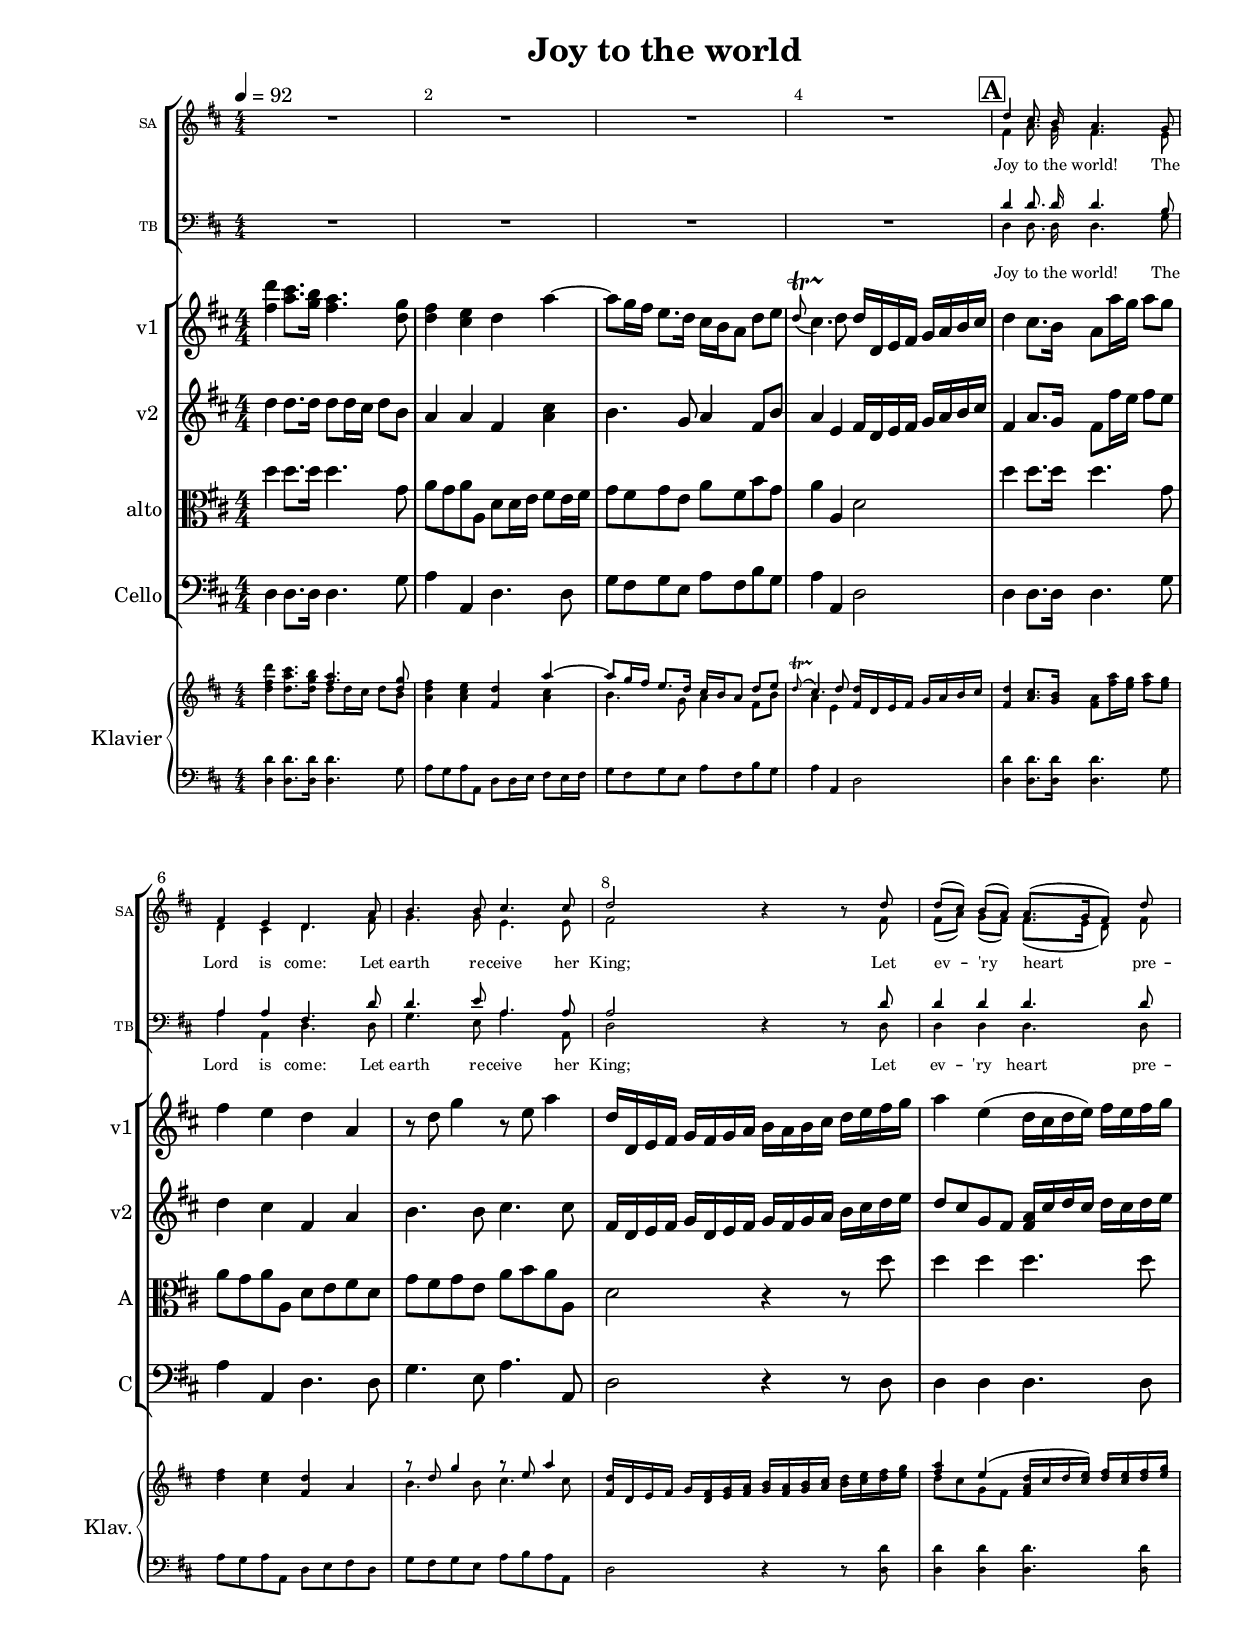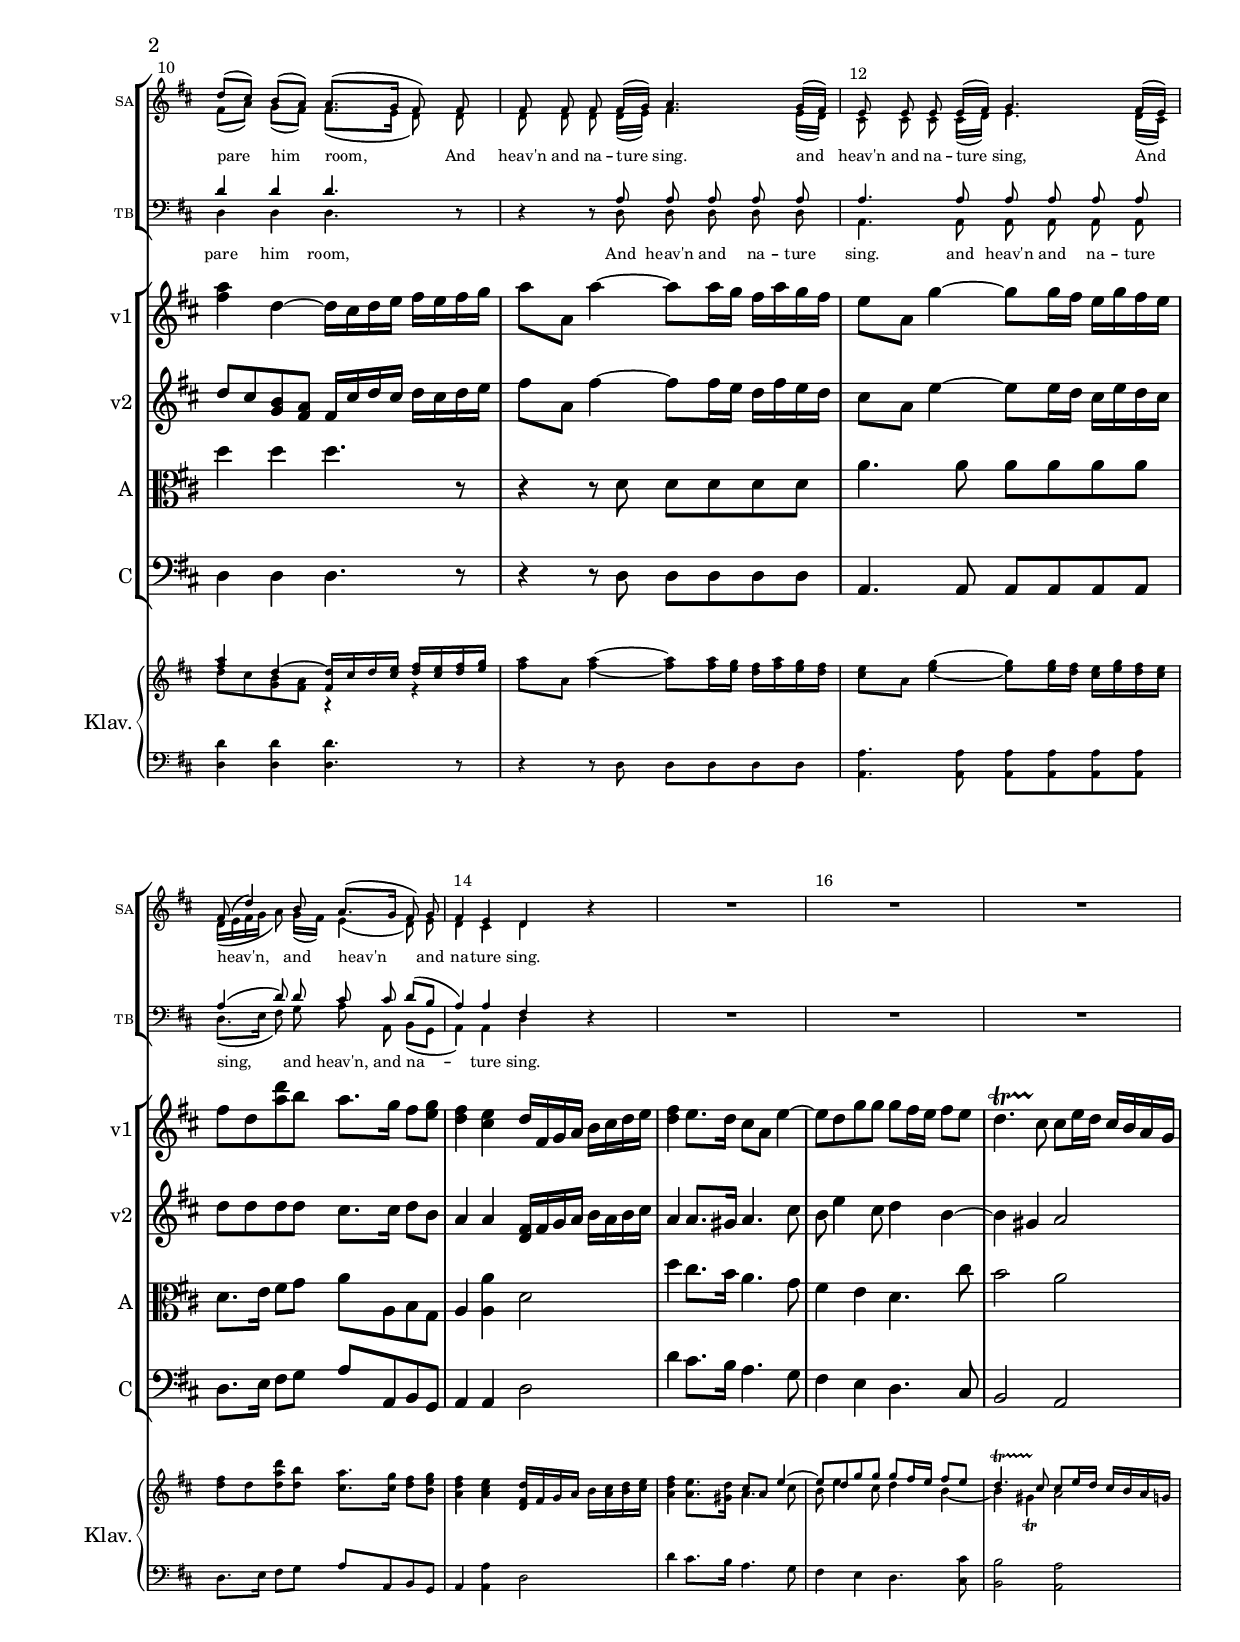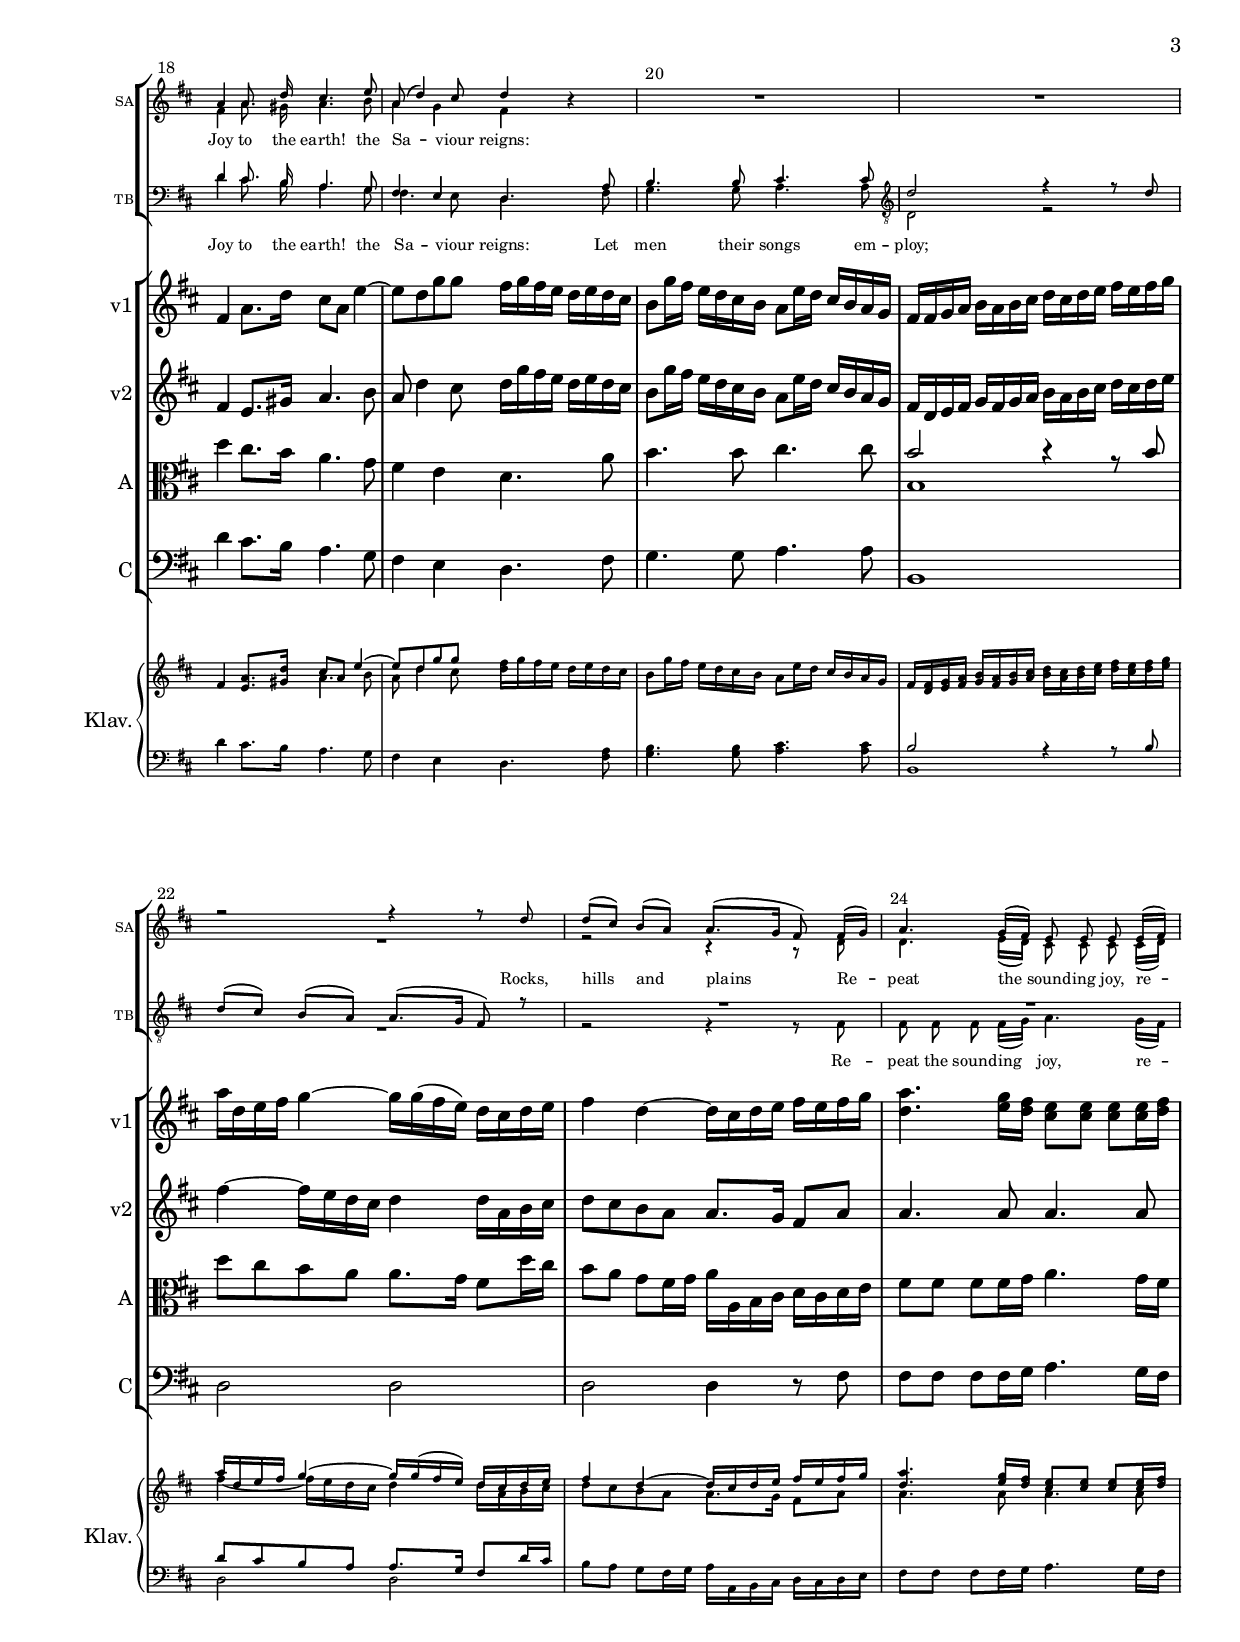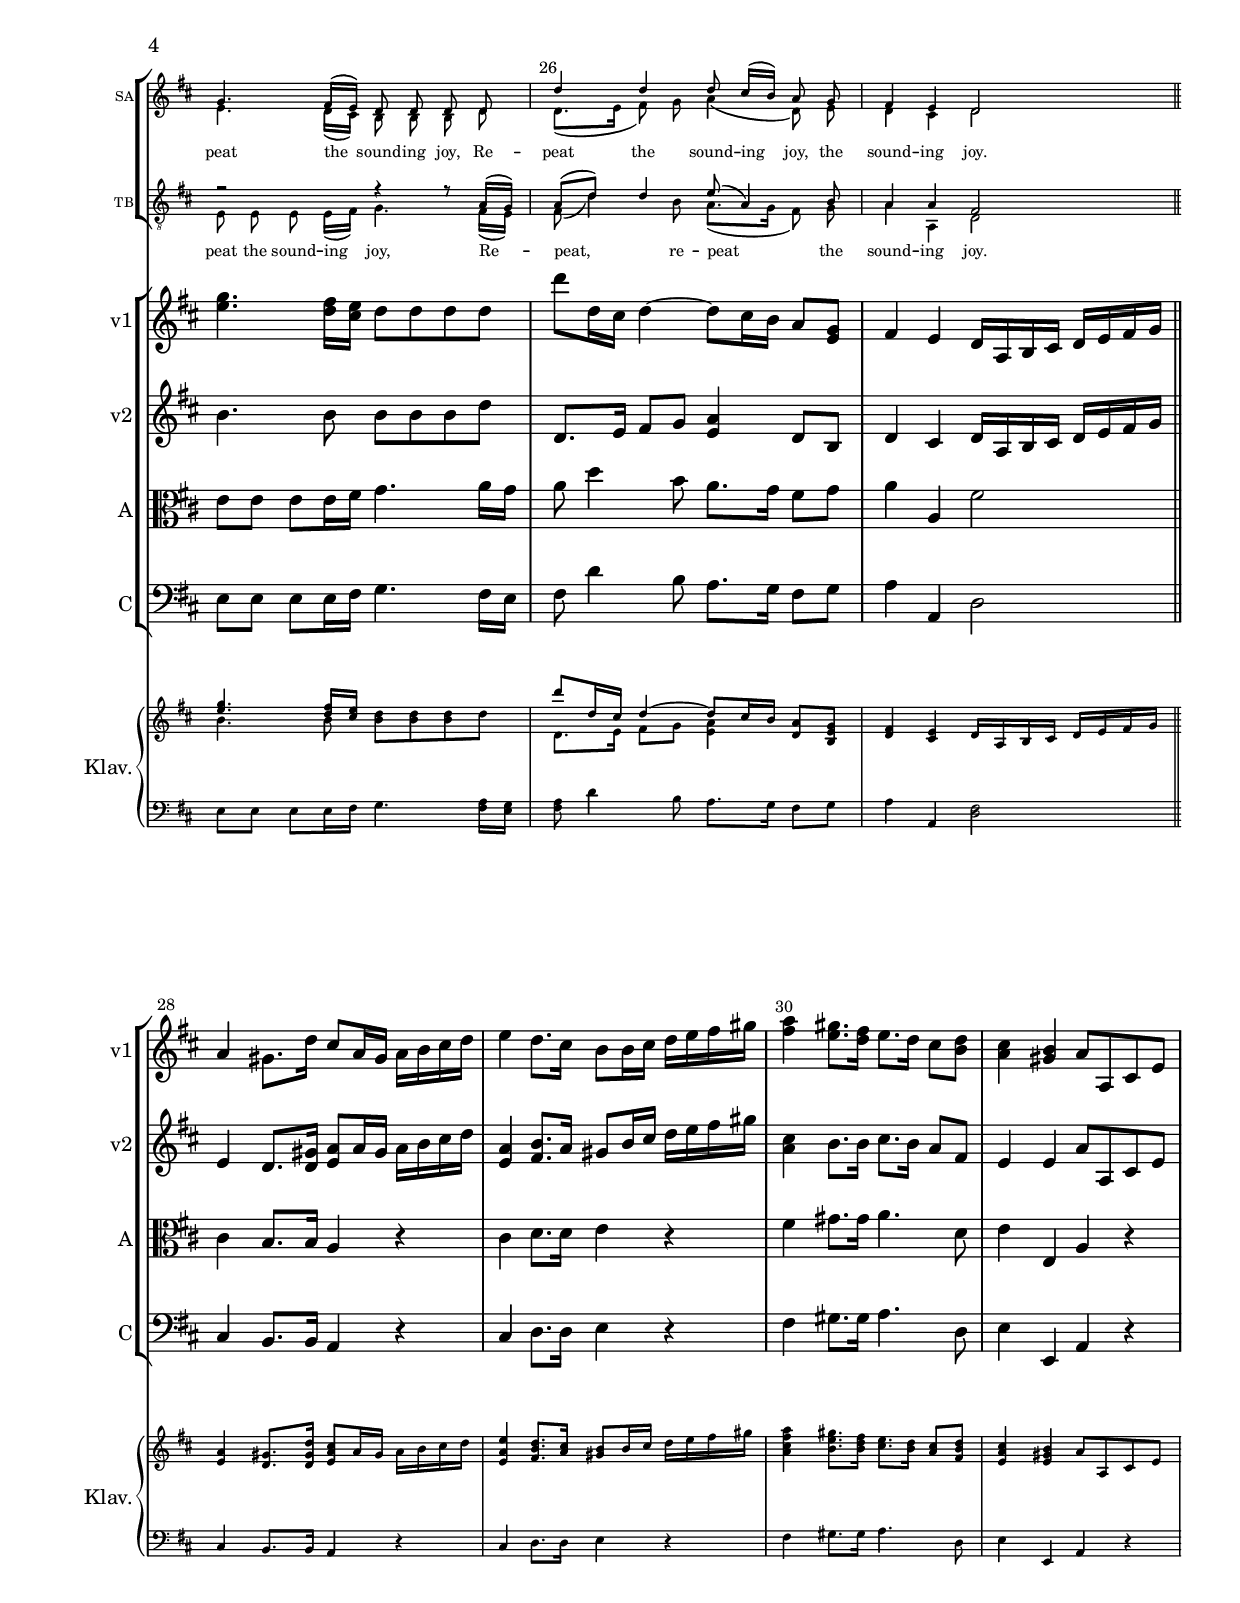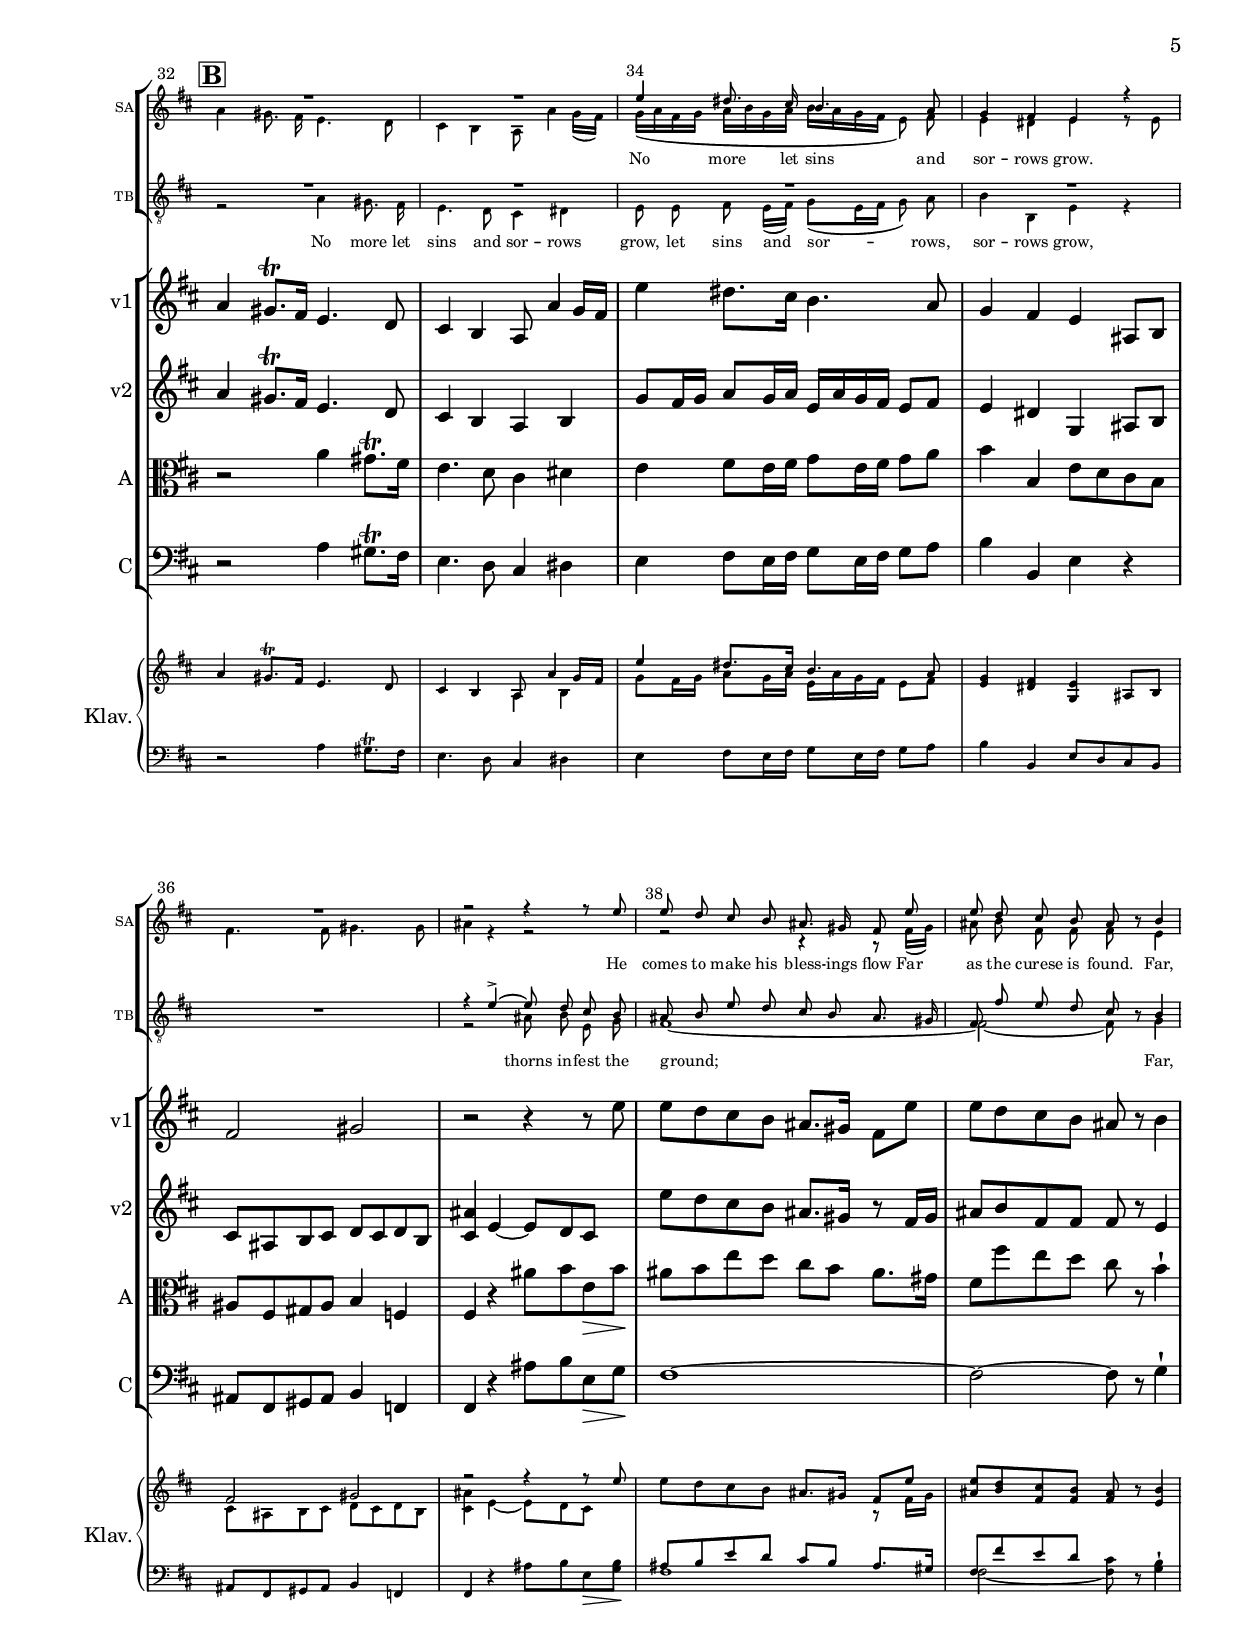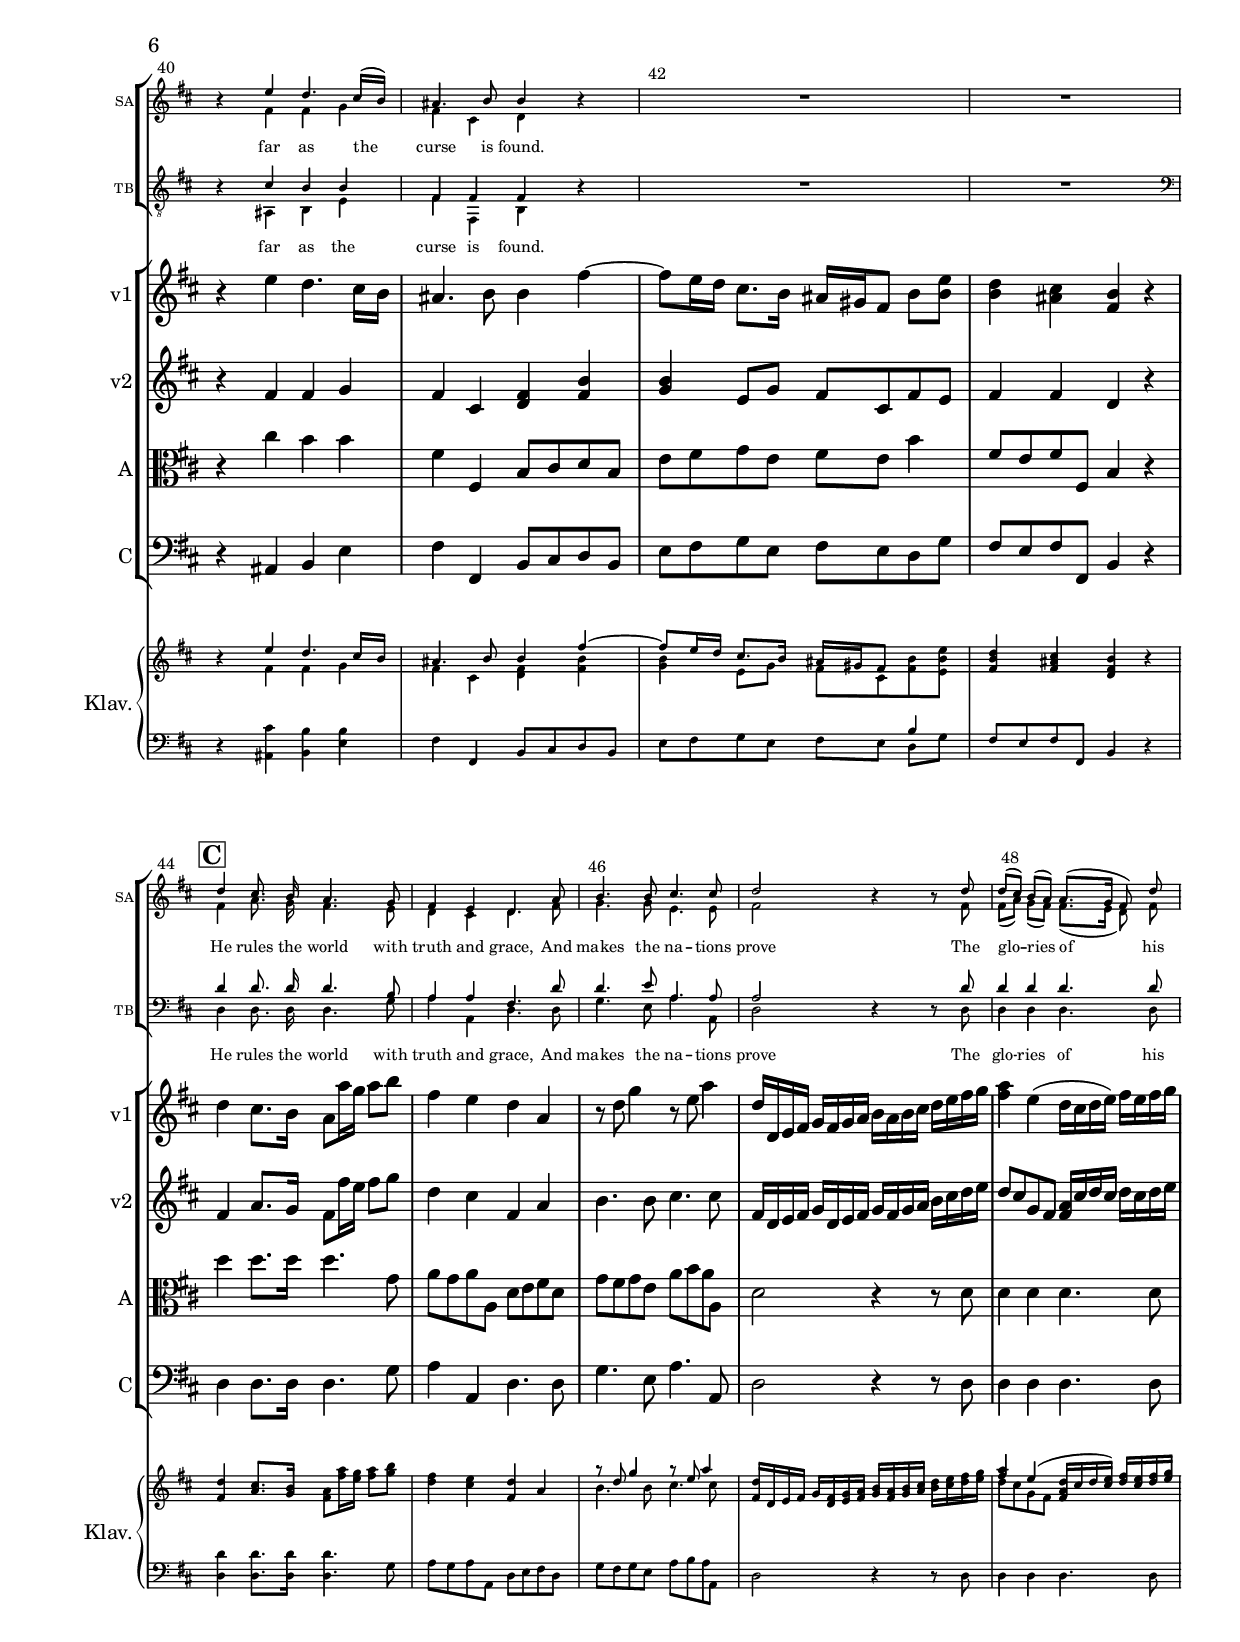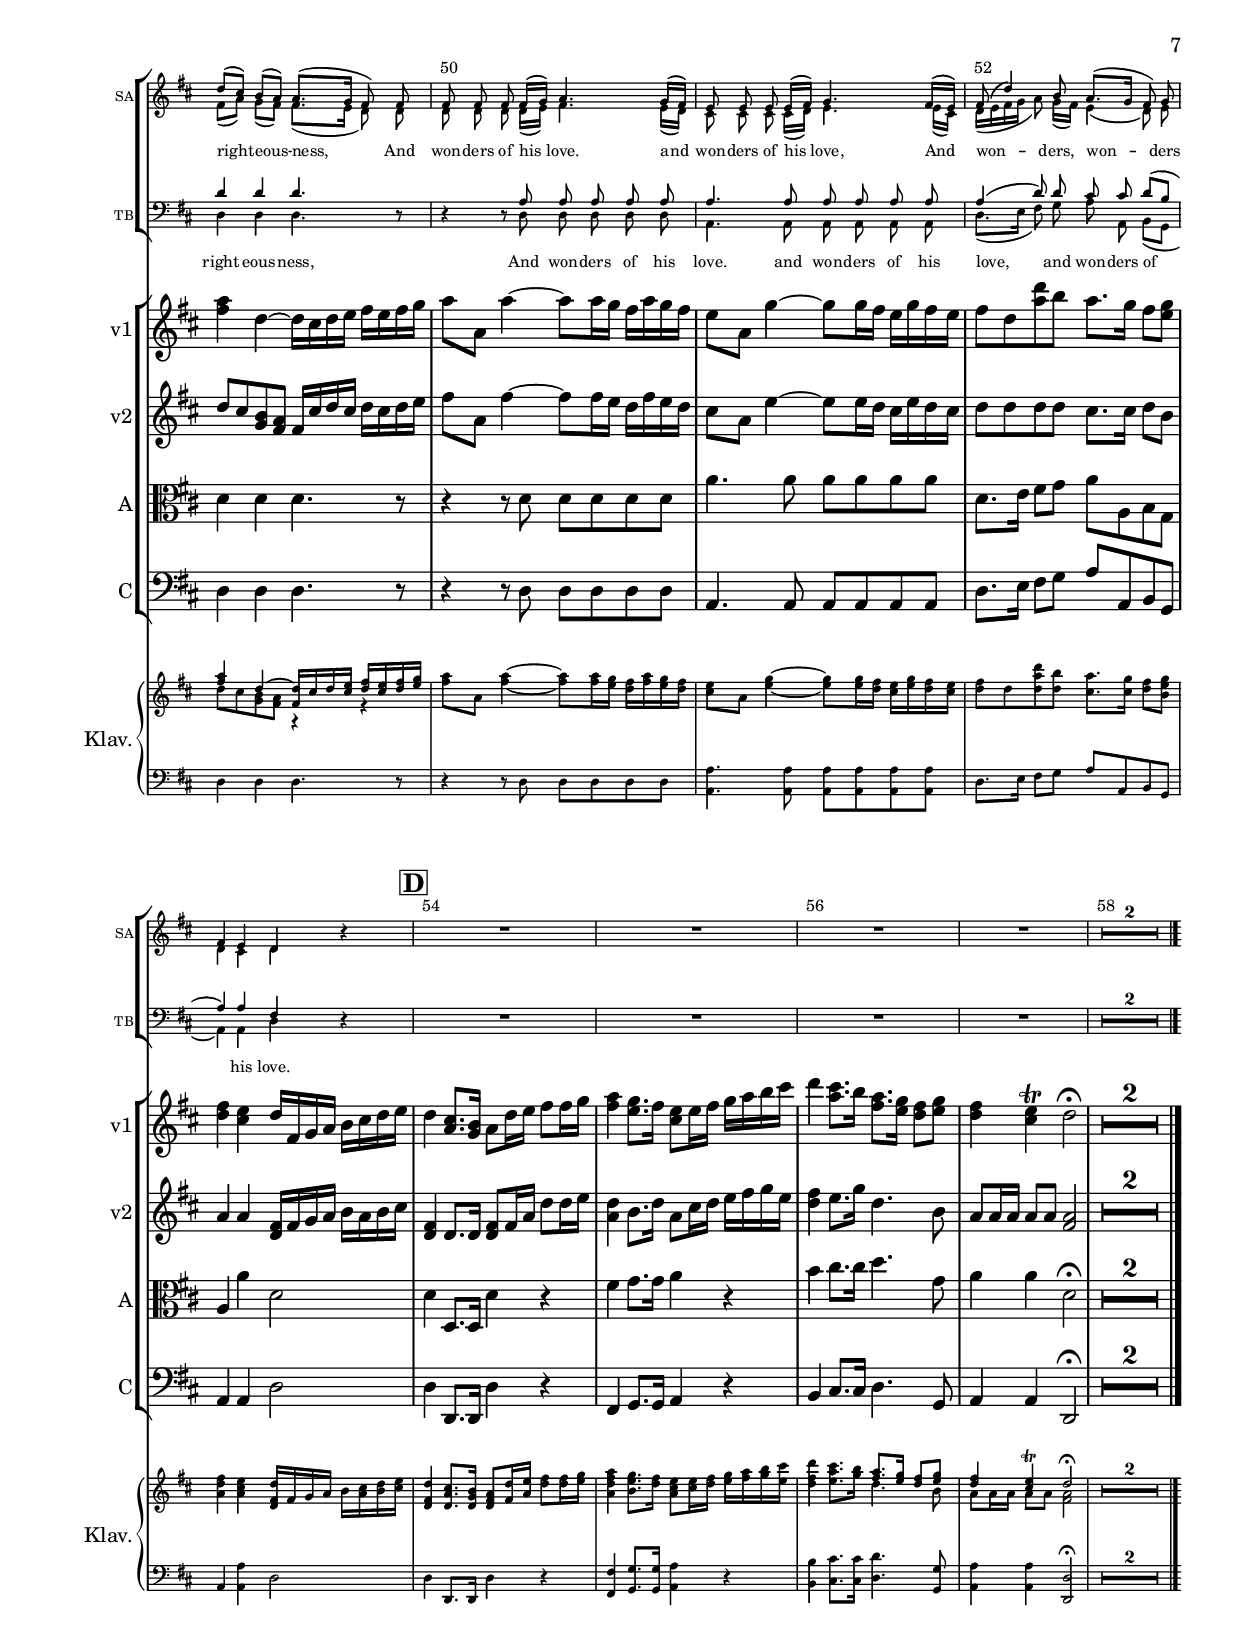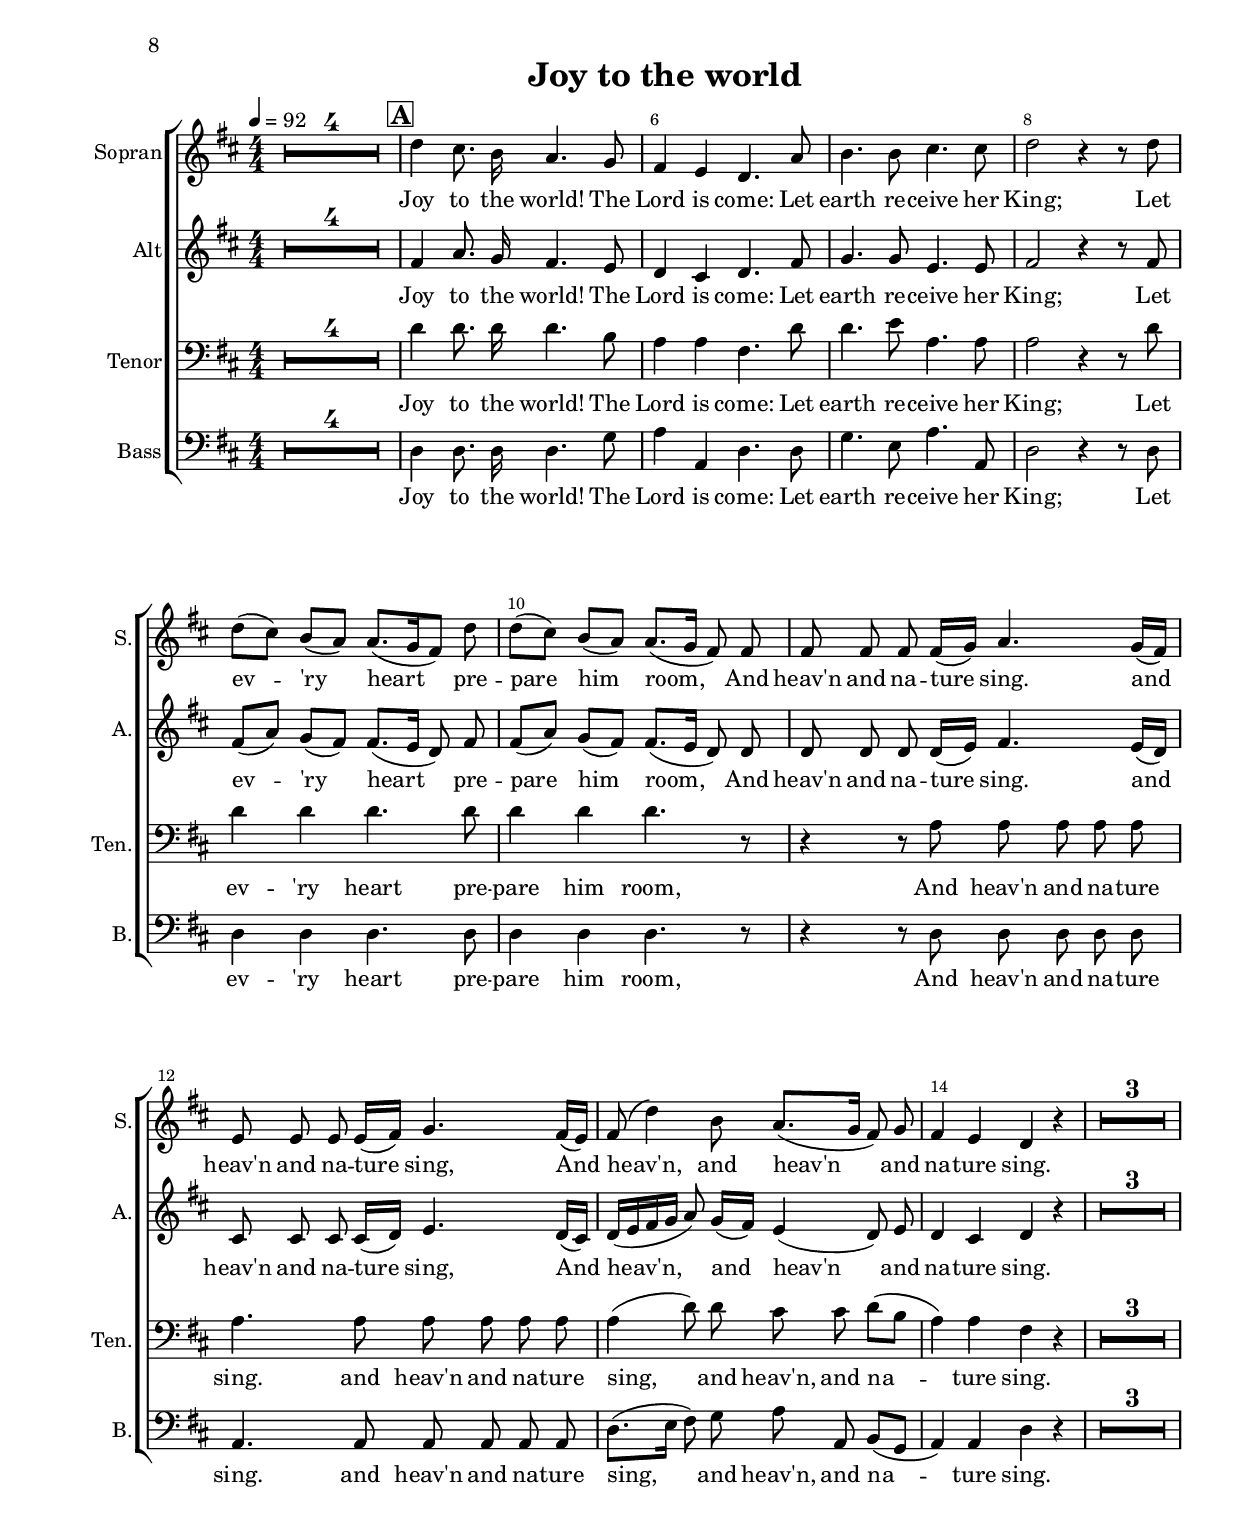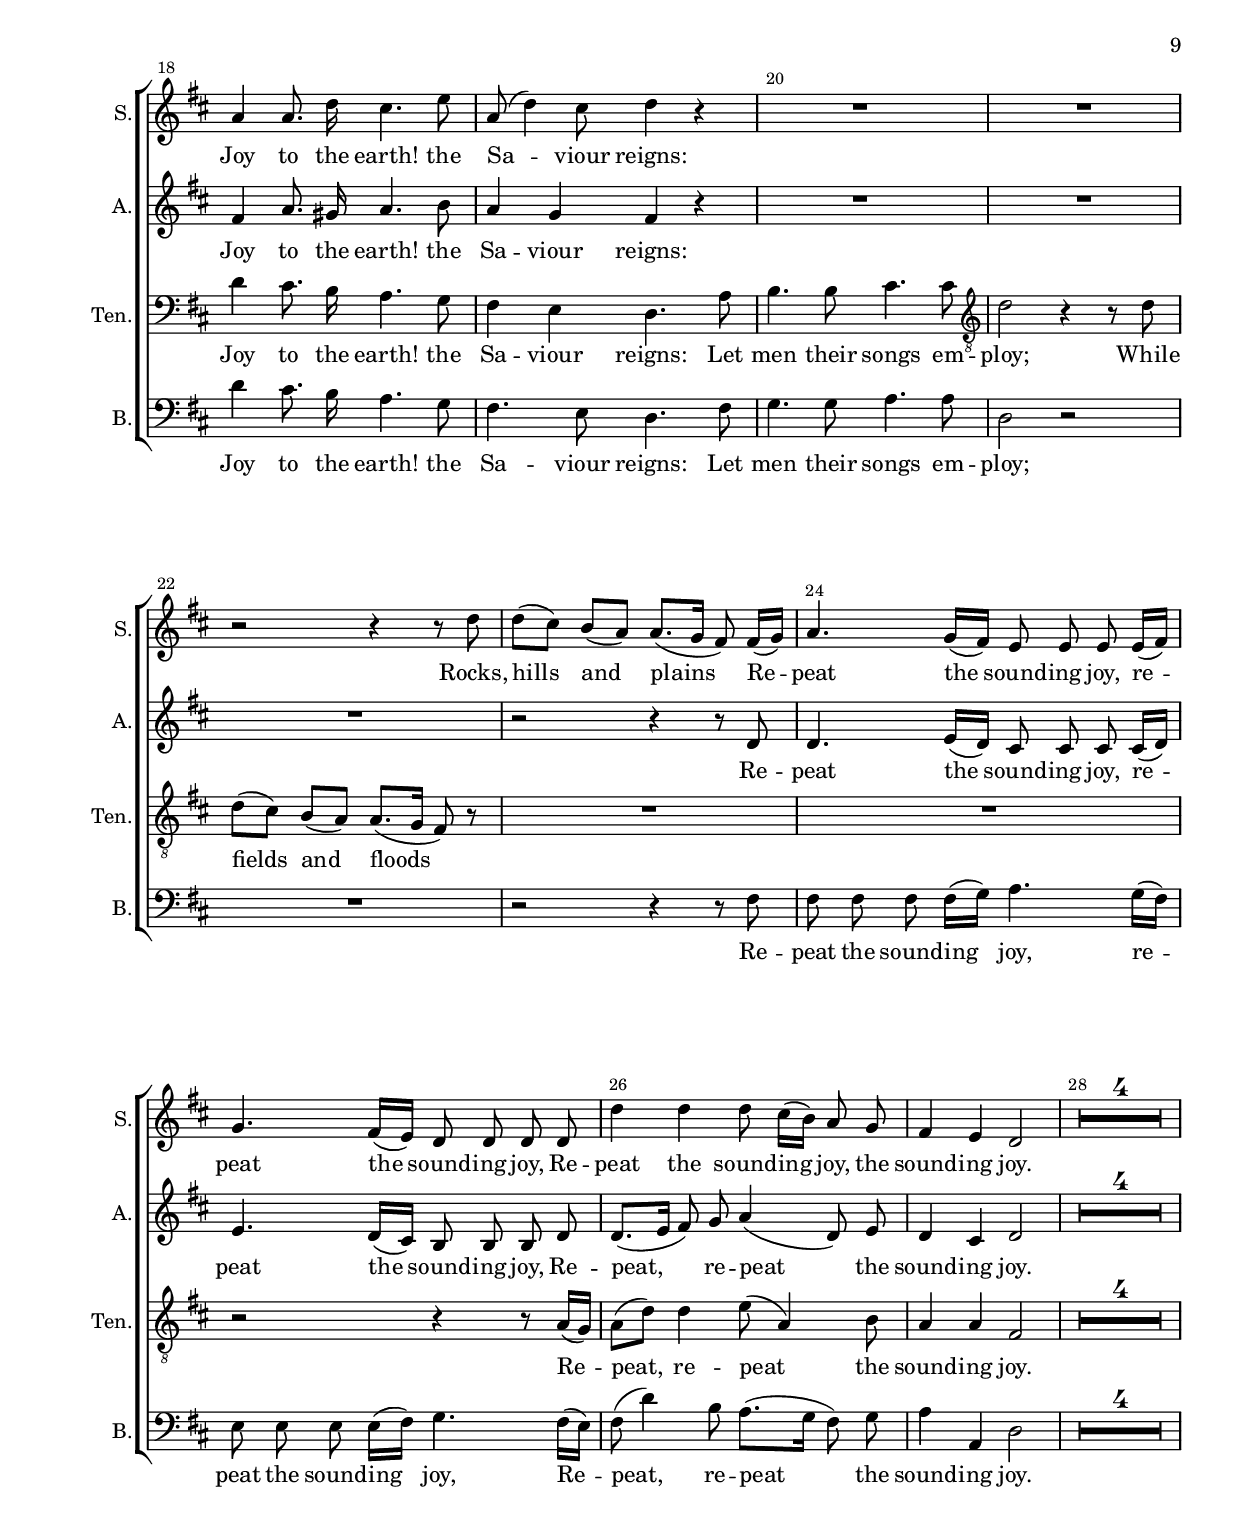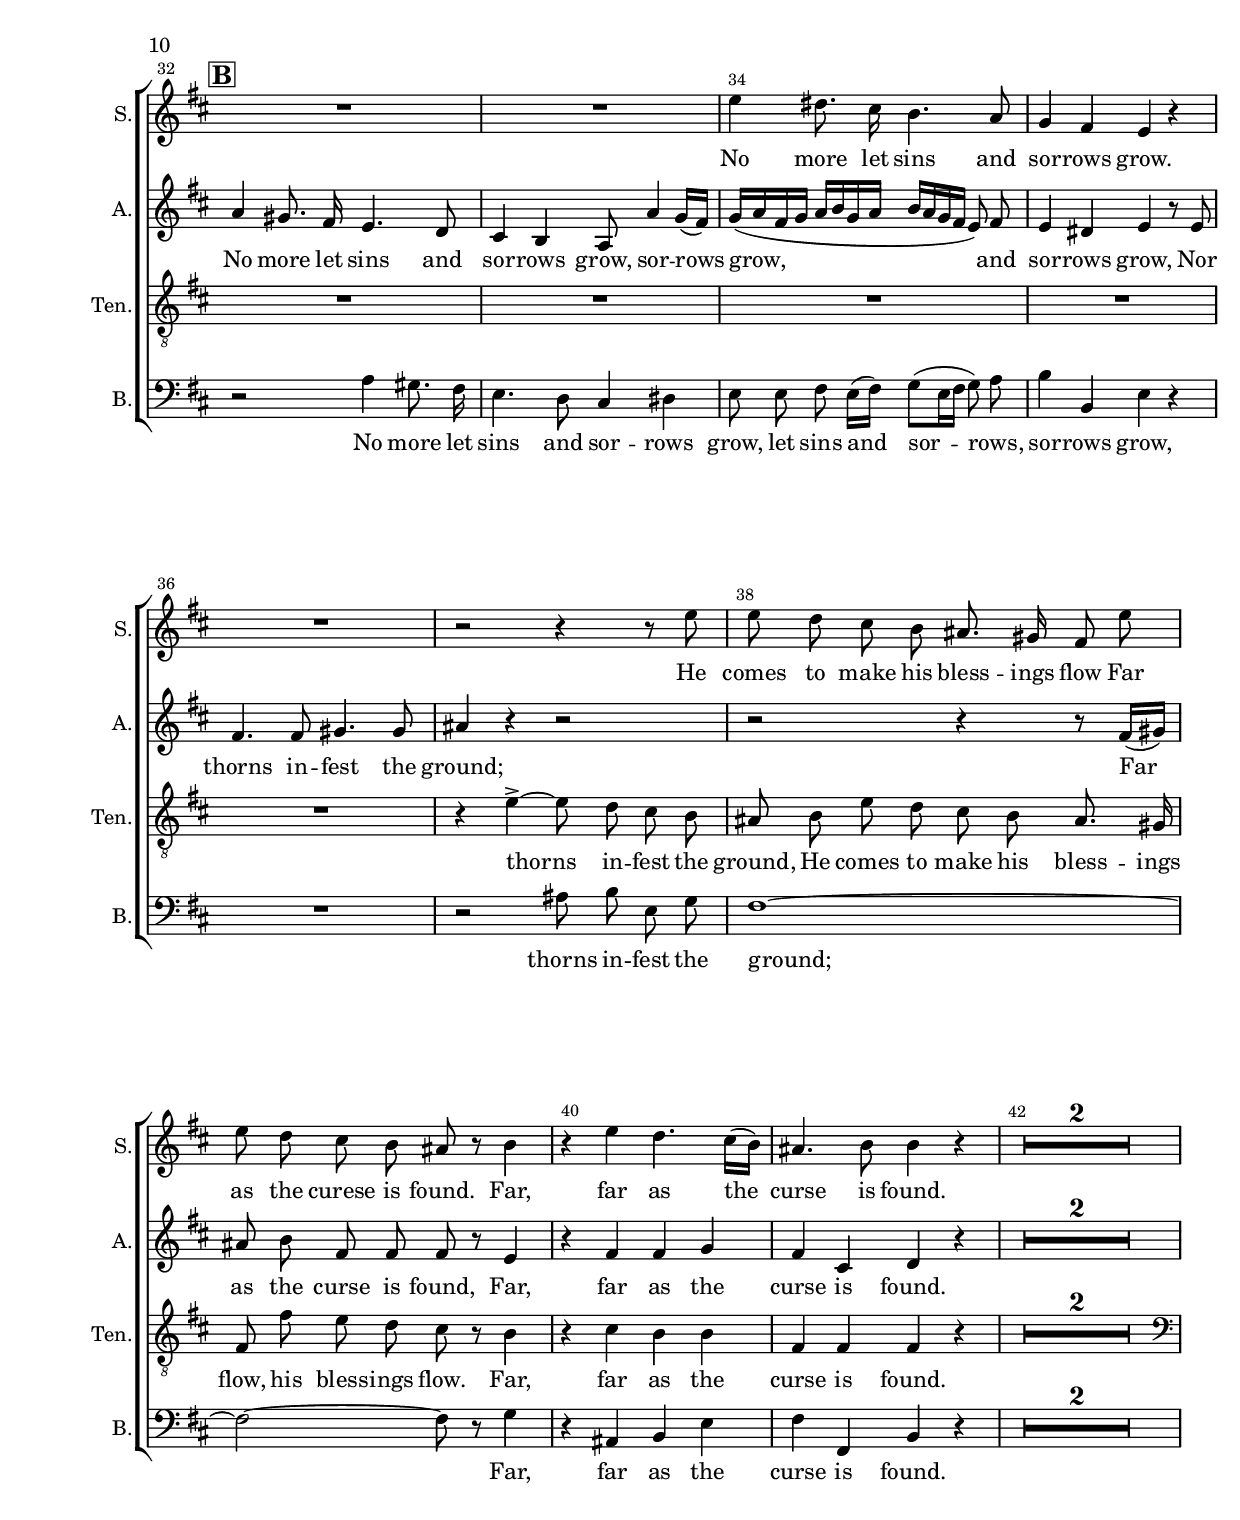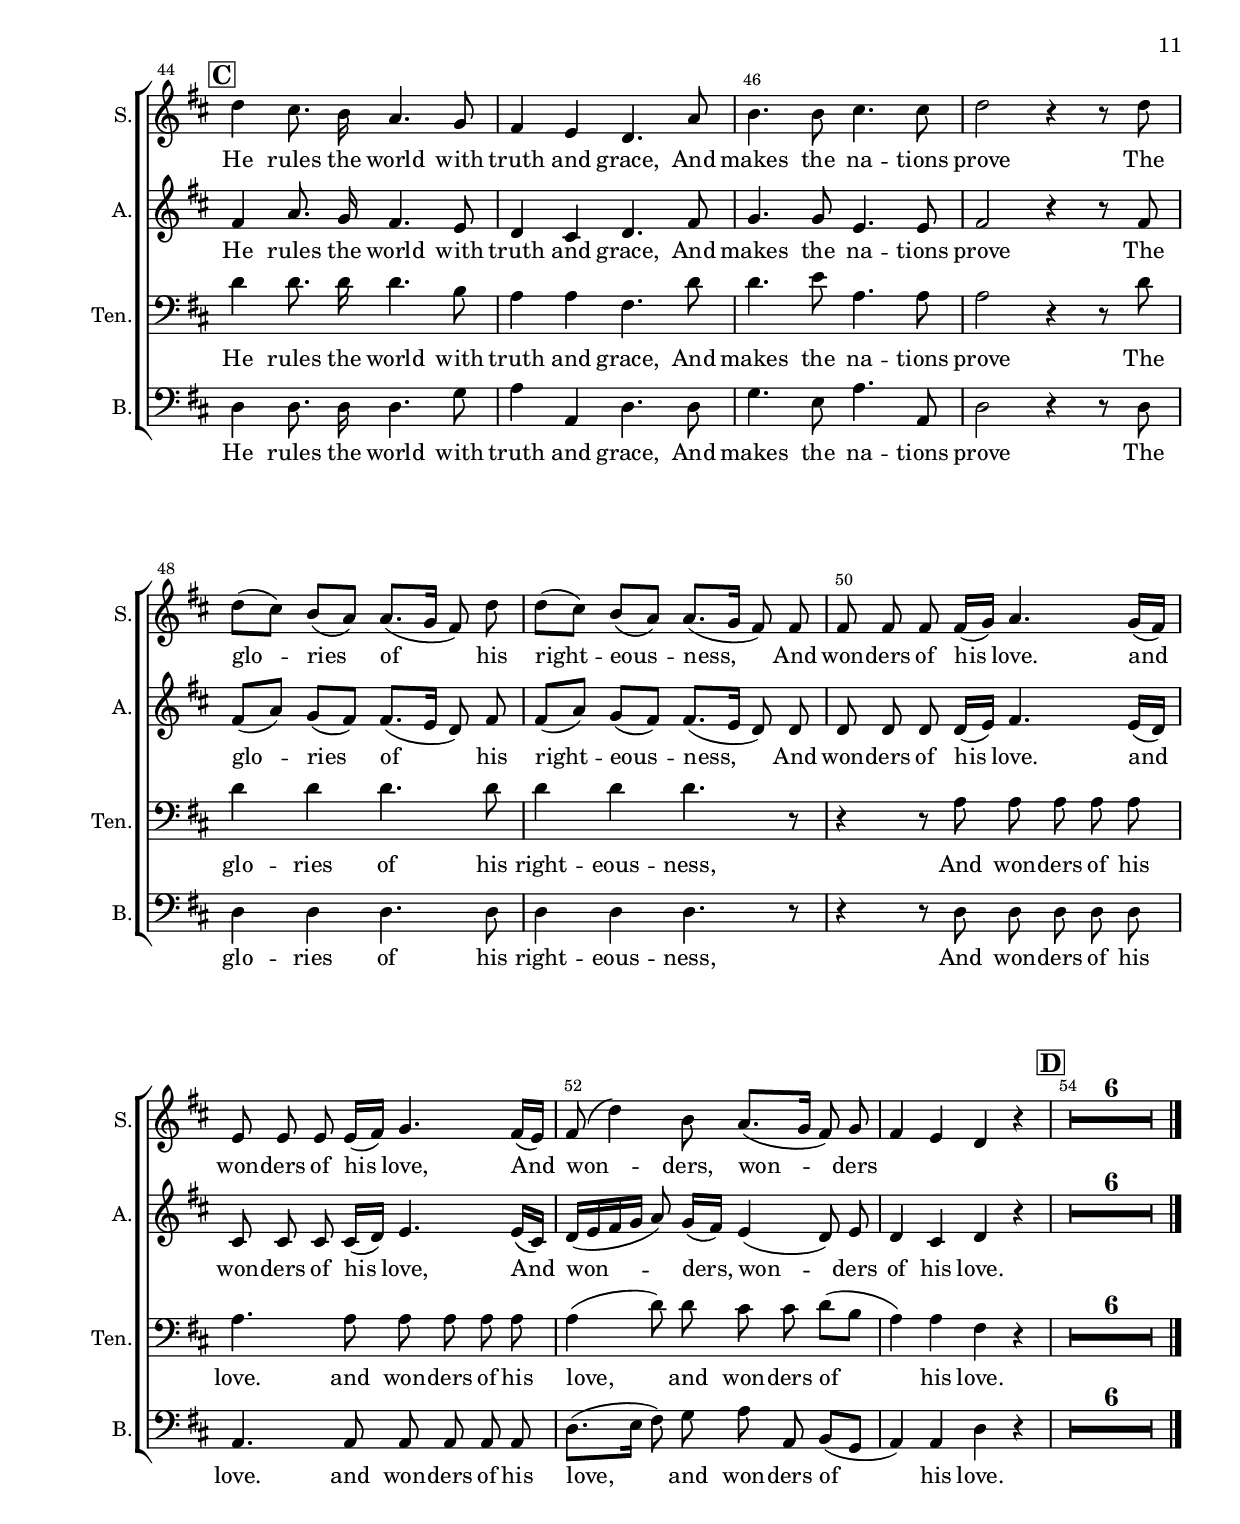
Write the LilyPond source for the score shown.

\version "2.24.2"

% закомментируйте строку ниже, чтобы получался pdf с навигацией
%#(ly:set-option 'point-and-click #f)
#(ly:set-option 'midi-extension "mid")
#(ly:set-option 'embed-source-code #t) % внедряем исходник как аттач к pdf
#(set-default-paper-size "a4")
#(set-global-staff-size 18)
\include "articulate.ly"

\header {
  title = "Joy to the world"
  %composer = "Composer"
  % Удалить строку версии LilyPond 
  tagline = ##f
}


abr = { \break }
%abr = \tag #'BR { \break }
abr = {}

pbr = { \pageBreak }
%pbr = {}

%make visible number of every 2-nd bar
secondbar = {
  \override Score.BarNumber.break-visibility = #end-of-line-invisible
  \override Score.BarNumber.X-offset = #1
  \override Score.BarNumber.self-alignment-X = #LEFT
  \set Score.barNumberVisibility = #(every-nth-bar-number-visible 2)
}

% compress multi-measure rests
multirests = { \override MultiMeasureRest.expand-limit = #1 \set Score.skipBars = ##t }

% move dynamics a bit left (to be not up/under the note, but before)
placeDynamicsLeft = { \override DynamicText.X-offset = #-2.5 }

% mark with numbers in squares
squaremarks = {  \set Score.rehearsalMarkFormatter = #format-mark-box-letters }


global = {
  \numericTimeSignature
  \secondbar
  \multirests
  \placeDynamicsLeft
  \squaremarks
  
  \key d \major
  \time 4/4
}

scoreASopranoVoiceI = \relative c'' {
  \global
  \dynamicUp
  \autoBeamOff
  \override Score.BarNumber.break-visibility = #end-of-line-invisible
  \set Score.barNumberVisibility = #(every-nth-bar-number-visible 2)
  R1*4
  \mark 1
  d4 cis8. b16 a4. g8 |
  fis4 e d4. a'8 |
  
  %page 2
  b4. b8 cis4. cis8 |
  d2 r4 r8 d |
  d[( cis]) b[( a]) a8.[( g16 fis8]) d'8 |
  
  d8[( cis]) b[( a]) a8.[( g16] fis8) fis |
  8 8 8 16[( g]) a4. g16[( fis]) |
  
  % page 3
  e8 8 8 16[( fis]) g4. fis16[( e]) |
  fis8( d'4) b8 a8.[( g16] fis8) g |
  
  fis4 e d r | 
  R1*3 \break
  
  %page 4
  a'4 a8. d16 cis4. e8 |
  a,8( d4) cis8 d4 r4 |
  
  R1*2
  
  %page 5
  r2 r4 r8 d |
  d[( cis]) b[( a]) a8.[( g16] fis8) fis16[( g]) |
  
  a4. g16[( fis]) e8 e e e16[( fis]) |
  g4. fis16[( e]) d8 d d d |
  
  %page 6
  d'4 4 d 8 cis16[( b]) a8 g |
  fis4 e d2 |
  R1*4 \break
  \mark 2
  R1*2 \noBreak
  
  %page 7
  e'4 dis8. cis16 b4. a8 \noBreak | 
  g4 fis e r | \break
  
  R1 |
  r2 r4 r8 e' |
  
  %page 8
  e8 d cis b ais8. gis16 fis8 e' |
  e d cis b ais r b4 |
  
  r4 e d4. cis16[( b]) |
  ais4. b8 b4 r |
  R1*2 \break
  
  %page 9
  \mark 3
  d4 cis8. b16 a4. g8 |
  fis4 e d4. a'8 |
  b4. 8 cis4. 8 |
  
  %page 10
  d2 r4 r8 d8 |
  d[( cis]) b[( a]) a8.[( g16] fis8) d' |
  d[( cis]) b[( a]) a8.[( g16] fis8) fis |
  
  fis8 8 8 16[( g]) a4. g16[( fis]) |
  e8 8 8 16[( fis]) g4. fis16[( e]) |
  
  %page 11
  fis8( d'4) b8 a8.[( g16] fis8) g |
  fis4 e d r |
  \mark 4
  R1*6 \bar "|."
}

scoreAVerseSopranoVoiceI = \lyricmode {
  Joy to the world! The Lord is come: Let
  
  earth re -- ceive her King; Let ev -- 'ry heart pre --
  pare him room, And heav'n and na -- ture sing. and
  
  heav'n and na -- ture sing, And heav'n, and heav'n and
  na -- ture sing.
  Joy to the earth! the Sa -- viour reigns:
  
  Rocks, hills and plains Re --
  peat the sound -- ing joy, re -- peat the sound -- ing joy, Re --
  
  peat the sound -- ing joy, the sound -- ing joy.
  
  No more let sins and sor -- rows grow.
  He
  comes to make his bless -- ings flow Far as the curese is found. Far,
  far as the curse is found.
  
  He rules the world with truth and grace, And makes the na -- tions prove
  The glo -- ries of his right -- eous -- ness, And
  
  won -- ders of his love. and won -- ders of his love, And
  won -- ders, won -- ders
}

scoreAAltoVoice = \relative c' {
  \global
  \dynamicUp
  \autoBeamOff
    \tempo 4=92

 R1*4
 fis4 a8. g16 fis4. e8 |
 d4 cis d4. fis8 |
 
 %page 2
 g4. g8 e4. e8 |
 fis2 r4 r8 fis |
 fis[( a]) g[( fis]) fis8.[( e16] d8) fis |
 
 fis[( a]) g[( fis]) fis8.[( e16] d8) d |
 8 8 8 16[( e]) fis4. e16[( d]) |
 
 %page 3
 cis8 8 8 16[( d]) e4. d16[( cis]) |
 d[( e fis g] a8) g16[( fis]) e4( d8) e |
 
 d4 cis d r4 |
 R1*3
 
 %page 4
 fis4 a8. gis16 a4. b8 |
 a4 g fis r |
 
 R1 *3 |
 r2 r4 r8 d |
 d4. e16[( d]) cis8 cis cis cis16[( d]) e4. d16[( cis]) b8 b b d |
 
 %page 6
 d8.([ e16] fis8) g a4( d,8) e |
 d4 cis d2 |
 
 R1*4
 a'4 gis8. fis16 e4. d8 \noBreak |
 
 %page 7
 cis4 b a8 a'4 g16[( fis]) | 
 g[( a fis g] a[ b g a] b[ a g fis] e8) fis | 
 e4 dis e r8 e | \break
 
 fis4. 8 gis4. 8 |
 ais4 r r2 |
 
 %page 8
 r2 r4 r8 fis16[( gis]) |
 ais8 b fis fis fis r e4 |
 
 r4 fis fis g |
 fis cis d r |
 R1*2 |
 
 %page 9
 fis4 a8. g16 fis4. e8 |
 d4 cis d4. fis8 |
 g4. 8 e4. 8 |
 
 %page 10
 fis2 r4 r8 fis8 |
 fis[( a]) g[( fis]) fis8.[( e16] d8) fis |
 fis[( a]) g[( fis]) fis8.[( e16] d8) d |
 
 d8 8 8 16[( e]) fis4. e16[( d]) |
 cis8 8 8 16[( d]) e4. e16[( cis]) |
 
 %page 11
 d16[( e fis g] a8) g16[( fis]) e4( d8) e |
 d4 cis d r |
 R1*6
 
 
}

scoreAVerseAltoVoice = \lyricmode {
   Joy to the world! The Lord is come: Let
  
  earth re -- ceive her King; Let ev -- 'ry heart pre --
  pare him room, And heav'n and na -- ture sing. and
  
  heav'n and na -- ture sing, And heav'n, and heav'n and
  na -- ture sing.
  Joy to the earth! the Sa -- viour reigns:
  
Re --
  peat the sound -- ing joy, re -- peat the sound -- ing joy, Re --
  
  peat, re -- peat the sound -- ing joy.
  
  No more let sins and sor -- rows grow, sor -- rows grow,
  and sor -- rows grow, Nor thorns in -- fest the ground;
  Far as the curse is found, Far,
  far as the curse is found.
  
  He rules the world with truth and grace, And makes the na -- tions prove
  The glo -- ries of his right -- eous -- ness, And
  
  won -- ders of his love. and won -- ders of his love, And
  won -- ders, won -- ders of his love.
}

scoreATenorVoice = \relative c' {
  \global
  \dynamicUp
  \autoBeamOff
    R1*4 |
    d4 d8. d16 d4. b8 |
    a4 a fis4. d'8 |
    
    %page 2
    d4. e8 a,4. a8 |
    a2 r4 r8 d8 |
    4 4 4. 8 |
    
    4 4 4. r8 |
    r4 r8 a8 8 8 8 8 |
    
    %page 3
    a4. 8 8 8 8 8 |
    4( d8) 8 cis cis d[( b] |
    a4) a fis r R1*3 |
    
    %page 4
    d'4 cis8. b16 a4. g8 |
    fis4 e d4. a'8 |
    
    b4. 8 cis4. 8 |
    \clef "treble_8" d2 r4 r8 d8 |
    
    %page 5
    d8[( cis]) b[( a]) a8.[( g16] fis8) r8 |
    R1*2 |
    
    r2 r4 r8 a16[( g]) |
    
    %page 6
    a8[( d]) d4 e8( a,4) b8 |
    a4 a fis2 |
    R1*9
    r4 e'4->~ 8 d cis b |
    
    %page 8
    ais8 b e d cis b ais8. gis16 |
    fis8 fis' e d cis r b4 |
    
    r4 cis b b |
    fis fis fis r |
    R1*2 |
    
    %pager 9
    \clef "bass"
    d'4 8. 16 4. b8 |
    a4 a fis4. d'8 |
    4. e8 a,4. 8 |
    
    %page 10
    a2 r4 r8 d8 |
    4 4 4. 8 |
    4 4 4. r8 |
    r4 r8 a8 8 8 8 8 |
    4. 8 8 8 8 8 |
    
    %page 11
    a4( d8) d cis cis d[( b] |
    a4) a fis r |
    R1*6
}

scoreAVerseTenorVoice = \lyricmode {
  Joy to the world! The Lord is come: Let
  
  earth re -- ceive her King; Let ev -- 'ry heart pre --
  pare him room, And heav'n and na -- ture sing. and
  
  heav'n and na -- ture sing, and heav'n, and 
  na -- ture sing.
  
  
  Joy to the earth! the Sa -- viour reigns:
  Let men their songs em -- ploy;
  While fields and floods
  Re -- peat, re -- peat the sound -- ing joy.
  
  thorns in -- fest the ground,
  He comes to make his bless -- ings flow, his bless -- ings flow.
  Far, far as the curse is found.
  
  
  
  He rules the world with truth and grace, And makes the na -- tions prove
  The glo -- ries of his right -- eous -- ness, And
  
  won -- ders of his love. and won -- ders of his love, and
  won -- ders of his love.
  
}

scoreABassVoice = \relative c {
  \global
  \dynamicUp
  \autoBeamOff
    R1*4 |
    d4 d8. d16 d4. g8 |
    a4 a, d4. d8 |
    
    % page 2
    g4. e8 a4. a,8 |
    d2 r4 r8 d8 |
    4 4 4. 8 |
    4 4 4. r8 |
    r4 r8 d8 8 8 8 8 |
    
    %page 3
    a4. 8 8 8 8 8 |
    d8.[( e16] fis8) g a a, b[( g] |
    
    a4) a d r |
    R1*3
    
    %page 4
    d'4 cis8. b16 a4. g8 |
    fis4. e8 d4. fis8 |
    
    g4. 8 a4. 8 |
    d,2 r |
    
    %page 5
    R1 |
    r2 r4 r8 fis |
    
    8 8 8 16[( g]) a4. g16[( fis]) |
    e8 8 8 16[( fis]) g4. fis16[( e]) |
    
    % page 6
    fis8( d'4) b8 a8.[( g16] fis8) g |
    a4 a, d2 |
    R1*4 |
    
    r2 a'4 gis8. fis16 |
    
    %page 7
    e4. d8 cis4 dis |
    e8 e fis e16[( fis]) g8([ e16 fis] g8) a |
    b4 b, e r |
    
    R1 |
    r2 ais8 b e, g |
    
    %page 8
    fis1~ |
    2~ 8 r g4 |
    
    r4 ais, b e |
    fis fis, b r |
    R1*2
    
    %page 9
    d4 8. 16 4. g8 |
    a4 a, d4. 8 |
    g4. e8 a4. a,8 |
    
    %page 10
    d2 r4 r8 d8 |
    4 4 4. 8 |
    4 4 4. r8 |
    
    r4 r8 d8 8 8 8 8 |
    a4. 8 8 8 8 8 |
    
    %page 11
    d8.([ e16] fis8) g a a, b[( g] |
    a4) a d r |
    R1*6
}

scoreAVerseBassVoice = \lyricmode {
  Joy to the world! The Lord is come: Let
  
  earth re -- ceive her King; Let ev -- 'ry heart pre --
  pare him room, And heav'n and na -- ture sing. and
  
  heav'n and na -- ture sing, and heav'n, and 
  na -- ture sing.
  
  
  Joy to the earth! the Sa -- viour reigns:
   Let men their songs em -- ploy;
   
Re --
  peat the sound -- ing joy, re -- peat the sound -- ing joy, Re --
  
  peat, re -- peat the sound -- ing joy.
  
  No more let sins and sor -- rows grow, let sins and sor -- rows, sor -- rows grow,
  thorns in -- fest the ground;
  Far,
  far as the curse is found.
  
 
 
 He rules the world with truth and grace, And makes the na -- tions prove
  The glo -- ries of his right -- eous -- ness, And
  
  won -- ders of his love. and won -- ders of his love, and
   won -- ders of his love.
}

scoreARight = \relative c'' {
  \global
  \tempo 4=92
  <d fis d'>4 <d a' cis>8. <d g b>16 << { <fis a>4. <d g>8 } \\ { d8 d16 cis d8 b } >> | |
  <a d fis>4 <a cis e> <fis d'> << a'4~ \\ <a, cis>4 >> |
  << { a'8 g16 fis e8. d16 cis b a8 d e } \\ { b4. g8 a4 fis8 b } >> |
  
  << { \appoggiatura d8\startTrillSpan cis4.\stopTrillSpan d8 } \\ { a4 e } >> <fis d'>16 d e fis g a b cis |
  \mark 1
  <d fis,>4 <cis a>8. <b g>16 <a fis>8 <fis' a>16 <e g> <fis a>8 <e g> |
  <d fis>4 <cis e> <d fis,> a |
  
  %page 2
  << { r8 d8 g4 r8 e8 a4 } \\ { b,4. 8 cis4. 8 } >> |
  <d fis,>16 d, e fis g <fis d> <g e> <a fis> <b g> <a fis> <b g> <cis a> <d b> <e cis> <fis d> <g e> |
  << { <fis a>4 e( <fis, a d>16 cis' d <cis e>) <d fis> <cis e> <d fis> <e g> } \\ { d8 cis g fis  } >> |
  
  << { <fis' a>4  d4~ <d fis,>16 cis d <cis e> <d fis> <cis e> <d fis> <e g> } \\ { d8 cis <b g> <a fis> r4 r4 } >> |
  <fis' a>8 a, q4~8 16 <e' g> <d fis> <fis a> <e g> <d fis> | 
  
  % page 3
  <cis e>8 a <e' g>4~8 16 <d fis> <cis e> <e g> <d fis> <cis e> |
  <d fis>8 d <d a' d> <d b'> <cis a'>8. <cis g'>16 <d fis>8 <b e g> |
  
  <a d fis>4 <a cis e> <d, fis d'>16 fis g a b <a cis> <b d> <cis e> |
  <a d fis>4 <a e'>8. <gis d'>16 << {cis8 a e'4~ } \\ {a,4. cis8 } >> |
  << { e8 d g g g fis16 e fis8 e d4.\startTrillSpan cis8\stopTrillSpan cis e16 d cis b a g} 
     \\ { b8 e4 cis8 d4 b4~ b4 gis4\trill a2 } >> | 
  
  %page 4
   fis4 <e a>8. <gis d'>16 << { cis8 a e'4~ } \\ { a,4. b8 } >> |
   << { e8 d g g } \\ { a,8 d4 cis8 } >> <d fis>16 g fis e d e d cis |
   
   b8 g'16 fis e d cis b a8 e'16 d cis b a g |
   fis <fis d> <g e> <a fis> <b g> <a fis> <b g> <cis a> <d b> <cis a> <d b> <e cis> <fis d> < e cis> <fis d> <g e> | \abr
   
   %page 5
   << { a16 d, e fis g4~ 16 16( fis e) d cis d e } \\ { fis4~ 16 e d cis d4 d16 a b cis } >> |
   << { fis4 d4~ 16 cis d e fis e fis g } \\ { d8 cis b a a8. g16 fis8 a } >> |
   
   << { <d a'>4. <e g>16 <d fis> <cis e>8 8 8 16 <d fis> } \\ { a4. 8 4. 8 } >>
   <<  { <e' g>4. <d fis>16 <cis e> } \\ { b4. 8 } >> <b d>8 8 8 d |
   
   %page 6
   << { d'8 d,16 cis d4~8 cis16 b } \\ { d,8. e16 fis8 g <a e>4 }>> <a d,>8 <g e b> |
   <fis d>4 <e cis> d16 a b cis d e fis g |
   <a e>4 <gis d>8. <d gis d'>16 <e a cis>8 a16 gis a b cis d | \abr
   
   <e a, e>4 <d b fis>8. <cis a>16 <b gis>8 b16 cis d e fis gis |
   <a fis cis a>4 <gis e b>8. <fis d b>16 <e cis>8. <d b>16 <cis a>8 <d b fis> |
   <cis a e>4 <b gis e> a8 a, cis e |
   a4 gis8.\trill fis16 e4. d8 |
   
   %page 7
   cis4 b << { a8 a'4 g16 fis } \\ { a,4 b } >> |
   << { e'4 dis8. cis16 b4. a8 } \\ { g8 fis16 g a8 g16 a e a g fis e8 fis } >> |
   <e g>4 <dis fis> <e g,> ais,8 b | \abr
   
   << { fis'2 gis } \\ { cis,8 ais b cis d cis d b } >> |
   << { r2 r4 r8 e'8 } \\ { < ais, cis,>4 e4~8 d cis s } >>
   
   %page 8
   e'8 d cis b ais8. gis16 << { fis8 e' } \\ { r8 fis,16 gis } >> |
   <ais e'>8 <b d> <fis cis'> <fis b> <fis ais> r <e b'>4 |
   
   << { r4 e' d4. cis16 b } \\ { r4 fis4 fis g }>> |
   << { ais4. b8 b4 fis'4~ } \\ { fis,4 cis <d fis>4 <fis b>4 } >> |
   << { fis'8 e16 d cis8. b16 ais16 gis16 fis8 s4 } \\ { <g b>4  e8 g fis[ cis <fis b> <e b' e> ] } >>
   <fis b d>4 <fis ais cis> <d fis b> r |
   
   %page 9
   <fis d'>4 <a cis>8. <g b>16 <fis a>8 <fis' a>16 <e g> <fis a>8 <g b> |
   <d fis>4 <cis e> <d fis,> a |
   << { r8 d g4 r8 e a4 }   \\ { b,4. 8 cis4. 8 } >>
   
  
  %page 10
    <d fis,>16 d, e fis g <fis d> <g e> <a fis> <b g> <a fis> <b g> <cis a> <d b> <e cis> <fis d> <g e> |
  << { <fis a>4 e( <fis, a d>16 cis' d <cis e>) <d fis> <cis e> <d fis> <e g> } \\ { d8 cis g fis  } >> |
  
  << { <fis' a>4  d4~ <d fis,>16 cis d <cis e> <d fis> <cis e> <d fis> <e g> } \\ { d8 cis <b g> <a fis> r4 r4 } >> |
  <fis' a>8 a, q4~8 16 <e' g> <d fis> <fis a> <e g> <d fis> | 
    <cis e>8 a <e' g>4~8 16 <d fis> <cis e> <e g> <d fis> <cis e> |
  
  %page 11
  <d fis>8 d <d a' d> <d b'> <cis a'>8. <cis g'>16 <d fis>8 <b e g> |
  <a d fis>4 <a cis e> <d, fis d'>16 fis g a b <a cis> <b d> <cis e> |
  <d fis, d>4 <cis a d,>8. <b g d>16 <a fis d>8 <d fis,>16 <e a,> <fis d>8 16 <g e> |
  
  <a fis d a>4  <g e b>8. <fis d>16 <e cis a>8 <e cis>16 <fis d> <g e> <a fis> <b g> <cis e,> |
  <d fis, d>4 <cis a e>8. <b g>16 << { <a fis>8. <g e>16 <fis d>8 <g e> } \\ { d4. b8 } >>
  << { <fis' d>4  <e cis>\trill d2\fermata} \\ { a8 16 16 8 8 <a fis>2 } >>
  R1*2
  
}

va = \relative c'' {
  \global
  \tempo 4=92
  <fis d'>4 <a cis>8. <g b>16 <fis a>4. <d g>8 | |
  <d fis>4 <cis e> d a'4~ |
  a8 g16 fis e8. d16 cis b a8 d e |
  
  \appoggiatura d8\startTrillSpan cis4.\stopTrillSpan d8 d16 d, e fis g a b cis |
  \mark 1
  d4 cis8. b16 a8 a'16 g a8 g |
  fis4  e d a |
  
  %page 2
  r8 d8 g4 r8 e8 a4 |
  d,16 d, e fis g fis g a b a b cis d e fis g |
  a4 e( < d>16 cis d e) fis e fis g |
  
  <fis a>4  d4~ <d>16 cis d e fis e fis g
  a8 a, a'4~ 8 a16 g fis a g fis | 
  
  % page 3
  e8 a, g'4~ 8 16 fis e g fis e
  
  
  
  fis8 d <a' d> b a8.  g16 fis8 <e g> |
  
  <d fis>4 <cis e> d16 fis, g a b cis d e |
  <d fis>4 e8. d16 cis8 a e'4~ |
  e8 d g g g fis16 e fis8 e |
  d4.\startTrillSpan cis8\stopTrillSpan cis e16 d cis b a g |
  
  %page 4
   fis4 a8. d16 cis8 a e'4~ |
   e8 d g g fis16 g fis e d e d cis |
   
   b8 g'16 fis e d cis b a8 e'16 d cis b a g |
   fis fis g a b a b cis d cis d e fis e fis g |
   
   %page 5
   a d, e fis g4~ 16 16( fis e) d cis d e |
   fis4 d4~ 16 cis d e fis e fis g|
   
   <d a'>4. <e g>16 <d fis> <cis e>8 8 8 16 <d fis>
   <e g>4. <d fis>16 <cis e> <d>8 8 8 d |
   
   %page 6
   d'8 d,16 cis d4~8 cis16 b  <a>8 <g e> |
   fis4 e d16 a b cis d e fis g |
   a4 gis8. d'16 cis8 a16 gis a b cis d | \abr
   
   e4 d8. cis16 b8 b16 cis d e fis gis |
   <fis a>4 <gis e>8. <d fis>16 <e>8. <d>16 <cis>8 <d b> |
   <cis a>4 <b gis> a8 a, cis e |
   a4 gis8.\trill fis16 e4. d8 |
   
   %page 7
   cis4 b a8 a'4 g16 fis |
   e'4 dis8. cis16 b4. a8  |
   g4 fis e ais,8 b | \abr
   
   fis'2 gis |
   r2 r4 r8 e'8
   
   %page 8
   e8 d cis b ais8. gis16 fis8 e'  |
   e8 d cis b ais r b4 |
   
   r4 e d4. cis16 b |
   ais4. b8 b4 fis'4~ |
   fis8 e16 d cis8. b16 ais16 gis16 fis8 b <b e> |
   <b d>4 <ais cis> <fis b> r |
   
   %page 9
   d'4 cis8. b16 a8 a'16 g a8 b |
   fis4 e d a |
   r8 d g4 r8 e a4 
   
  
  %page 10
    d,16 d, e fis g fis g a b a b cis d e fis g |
  <fis a>4 e( <d>16 cis d e) fis e fis g |
  
  <fis a>4  d4~ <d>16 cis d e fis e fis g |
  a8 a, a'4~8 16 g fis a g fis | 
  e8 a, g'4~8 16 fis e g fis e |
  
  %page 11
  fis8 d <a' d> b a8. g16 fis8 <e g> |
  <d fis>4 <cis e> d16 fis, g a b cis d e |
  d4 <cis a>8. <b g>16 a8 d16 e fis8 fis16 g |
  
  <fis a>4 <e g>8. fis16 <cis e>8 e16 fis g a b cis |
  d4 <a cis>8. b16 <fis a>8. <g e>16 <fis d>8 <e g> |
  <fis d>4  <e cis>\trill d2\fermata
  R1*2
  
}

vb = \relative c'' {
  \global
  \tempo 4=92
  d4 d8. d16 d8 d16 cis d8 b |
  a4 a fis <a cis> |
  b4. g8 a4 fis8 b |
  
 a4 e <fis>16 d e fis g a b cis |
  \mark 1
  fis,4 a8. g16 fis8 fis'16 e fis8 e |
  d4 cis fis, a |
  
  %page 2
  b4. 8 cis4. 8 |
  <fis,>16 d e fis g d e fis g fis g a b cis d e |
  d8 cis g fis <fis a>16 cis' d cis d cis d e |
  
  d8 cis <b g> <a fis> fis16 cis' d cis d cis d e |
  <fis>8 a, q4~8 16 e' d fis e d | 
  
  % page 3
  cis8 a e'4~ 8 16 d cis e d cis |
  <d>8 d d d cis8. cis16 d8 b |
  
  a4 a <fis d>16 fis g a b a b cis |
  a4 a8. gis16 a4. cis8 |
  b e4 cis8 d4 b4~ |
  b gis4 a2 |

  
  %page 4
   fis4 e8. gis16 a4. b8 |
   a d4 cis8 d16 g fis e d e d cis |
   b8 g'16 fis e d cis b a8 e'16 d cis b a g |

   fis d e fis g fis g a b a b cis d cis d e |
   
   %page 5
    fis4~ 16 e d cis d4 d16 a b cis |
   d8 cis b a a8. g16 fis8 a  |
   
    a4. 8 4. 8
   b4. 8 8 8 8 d |
   
   %page 6
    d,8. e16 fis8 g <a e>4 d,8 b |
   d4 cis d16 a b cis d e fis g |
   e4 d8. <d gis>16 <e a>8 a16 gis a b cis d | \abr
   
   <e, a>4 <fis b>8. a16 gis8 b16 cis d e fis gis |
   <a, cis>4 b8. b16 cis8. b16 a8 fis |
   e4 e a8 a, cis e |
   a4 gis8.\trill fis16 e4. d8 |
   
   %page 7
   cis4 b  a4 b |
    g'8 fis16 g a8 g16 a e a g fis e8 fis |
   e4 dis     g, ais8 b | \abr
   
    cis8 ais b cis d cis d b |
    < ais' cis,>4 e4~8 d cis s 
   
   %page 8
   e'8 d cis b ais8. gis16 r8 fis16 gis |
   ais8 b fis fis fis r e4 |
   
    r4 fis4 fis g |
   fis4 cis <d fis>4 <fis b>4 |
   <g b>4  e8 g fis[ cis fis  e ]
   fis4 fis d r |
   
   %page 9
   fis a8. g16 fis8 fis'16 e fis8 g |
   d4 cis fis, a |
   b4. 8 cis4. 8
   
  
  %page 10
    fis,16 d e fis g d e fis g fis g a b cis d e |
   d8 cis g fis <fis a>16 cis' d cis d cis d e |
  
  d8 cis <b g> <a fis> fis16 cis' d cis d cis d e |
  fis8 a, fis'4~8 16 e d fis e d | 
   cis8 a e'4~8 16 d cis e d cis  |
  
  %page 11
  d8 d d d cis8. cis16 d8 b |
  a4 a <fis d>16 fis g a b a b cis |
  <d, fis>4 d8. d16 <d fis>8 fis16 a d8 d16 e |
  
  <a, d>4 b8. d16 a8 cis16 d e fis g e |
<d fis>4 e8. g16 d4. b8 |
   a8 16 16 8 8 <a fis>2
  R1*2
  
}

scoreALeft = \relative c {
  \global
  <d d'>4 q8. 16 q4. g8 |
  a g a a, d d16 e fis8 e16 fis |
  g8 fis g e a fis b g |
  
  a4 a, d2 |
  <d d'>4 8. 16 4. g8 |
  a8 g a a, d e fis d |
  
  %page 2
  g fis g e a b a a, |
  d2 r4 r8 <d d'>8 |
  4 4 4. 8 | \abr
  
  4 4 4. r8 |
  r4 r8 d8 8 8 8 8 | \abr
  
  % page3
  <a a'>4. 8 8 8 8 8 |
  d8. e16 fis8 g a a, b g | \abr
  
  a4 <a a'> d2 |
  d'4 cis8. b16 a4. g8 |
  fis4 e d4. <cis cis'>8 | \abr
  
  % page 4
  <b b'>2 <a a'>  |
  d'4 cis8. b16 a4. g8 |
  fis4 e d4. <fis a>8 | \abr
  
  <g b>4. 8 <a cis>4. 8 | 
  << { b2 r4 r8 b8 } \\ b,1 >> | \abr
  
  % page 5
  << { d'8 cis b a a8. g16 fis8 d'16 cis } \\ { d,2 d } >> |
  b'8 a g fis16 g a a, b cis d cis d e | \abr
  
  fis8 8 8 16 g a4. g16 fis |
  e8 8 8 16 fis g4. <fis a>16 <e g> | \abr
  
  % page 6
  <fis a>8 d'4 b8 a8. g16 fis8 g |
  a4 a, <d fis>2 | \bar "||" 
  cis4 b8. 16 a4 r | \abr
  
  cis4 d8. 16 e4 r |
  fis4 gis8. 16 a4. d,8 |
  e4 e, a r |
  \mark 2 r2 a'4 gis8.\trill fis16 | \abr
  
  %page 7
  e4. d8 cis4 dis |
  e fis8 e16 fis g8 e16 fis g8 a |
  b4 b, e8 d cis b | \abr
  
  ais fis gis ais b4 f |
  fis4 r ais'8 b e,\> <g b>\! | \abr
  
  %page 8
  << { ais8 b e d cis b ais8. gis16 } \\ fis1 >> |
  << { fis8 fis' e d s8 } \\ {fis,2~ <fis cis'>8} >> r8 <g b>4-! | \abr
  
  
  r4 <cis ais,>4 <b b,> <b e,> |
  fis fis, b8 cis d b |
  e fis g e fis e << b'4 \\ { d,8 g} >> |
  fis8 e fis fis, b4 r | \abr
  
  %page 9
  \mark 3 <d d'>4 8. 16 4. g8 |
  a g a a, d e fis d |
  g fis g e a b a a, | \abr
  
  %page 10
  d2 r4 r8 d8 |
  4 4 4. 8 |
  4 4 4. r8 | \abr
  
  r4 r8 d8 8 8 8 8 |
  <a a'>4. 8 8 8 8 8 | \abr
  
  %page 11
  d8. e16 fis8  g a a, b g |
  a4 <a a'> d2 |
  \mark 4 d4 d,8. 16 d'4 r | \abr
  
  <fis fis,>4 <g g,>8. 16 <a a,>4 r |
  <b b,> <cis cis,>8. 16 <d d,>4. <g, g,>8 |
  <a a,>4 4 <d, d,>2\fermata |
  R1*2 |
  \bar "|."
 
 %ready
}

vc = \relative c' {
  \global
  d'4 d8. d16 d4. g,8 |
  a g a a, d d16 e fis8 e16 fis |
  g8 fis g e a fis b g |
  
  a4 a, d2 |
  <d'>4 8. 16 4. g,8 |
  a8 g a a, d e fis d |
  
  %page 2
  g fis g e a b a a, |
  d2 r4 r8 <d'>8 |
  4 4 4. 8 | \abr
  
  4 4 4. r8 |
  r4 r8 d,8 8 8 8 8 | \abr
  
  % page3
  <a'>4. 8 8 8 8 8 |
  d,8. e16 fis8 g a a, b g | \abr
  
  a4 <a a'> d2 |
  d'4 cis8. b16 a4. g8 |
  fis4 e d4. <cis'>8 | \abr
  
  % page 4
  <b>2 <a>  |
  d4 cis8. b16 a4. g8 |
  fis4 e d4. <a'>8 | \abr
  
  <b>4. 8 <cis>4. 8 | 
  << { b2 r4 r8 b8 } \\ b,1 >> | \abr
  
  % page 5
 d'8 cis b a a8. g16 fis8 d'16 cis  |
  b8 a g fis16 g a a, b cis d cis d e | \abr
  
  fis8 8 8 16 g a4. g16 fis |
  e8 8 8 16 fis g4. <a>16 <g> | \abr
  
  % page 6
  <a>8 d4 b8 a8. g16 fis8 g |
  a4 a, <fis'>2 | \bar "||" 
  cis4 b8. 16 a4 r | \abr
  
  cis4 d8. 16 e4 r |
  fis4 gis8. 16 a4. d,8 |
  e4 e, a r |
  \mark 2 r2 a'4 gis8.\trill fis16 | \abr
  
  %page 7
  e4. d8 cis4 dis |
  e fis8 e16 fis g8 e16 fis g8 a |
  b4 b, e8 d cis b | \abr
  
  ais fis gis ais b4 f |
  fis4 r ais'8 b e,\> <b'>\! | \abr
  
  %page 8
  ais8 b e d cis b ais8. gis16  |
  fis8 fis' e d cis8 r8 <b>4-! | \abr
  
  
  r4 cis4 b b |
  fis fis, b8 cis d b |
  e fis g e fis e b'4  |
  fis8 e fis fis, b4 r | \abr
  
  %page 9
  \mark 3 <d'>4 8. 16 4. g,8 |
  a g a a, d e fis d |
  g fis g e a b a a, | \abr
  
  %page 10
  d2 r4 r8 d8 |
  4 4 4. 8 |
  4 4 4. r8 | \abr
  
  r4 r8 d8 8 8 8 8 |
  <a'>4. 8 8 8 8 8 | \abr
  
  %page 11
  d,8. e16 fis8  g a a, b g |
  a4 <a'> d,2 |
  \mark 4 d4 d,8. 16 d'4 r | \abr
  
  <fis>4 <g>8. 16 <a>4 r |
  <b > <cis>8. 16 <d >4. <g,>8 |
  <a >4 4 <d,>2\fermata |
  R1*2 |
  \bar "|."
 
 %ready
}

vd = \relative c {
  \global
  <d>4 q8. 16 q4. g8 |
  a4 a, d4. d8 |
  g8 fis g e a fis b g |
  
  a4 a, d2 |
  <d>4 8. 16 4. g8 |
  a4 a, d4. d8  |
  
  %page 2
  g4. e8 a4. a,8
  d2 r4 r8 <d>8 |
  4 4 4. 8 | \abr
  
  4 4 4. r8 |
  r4 r8 d8 8 8 8 8 | \abr
  
  % page3
  <a>4. 8 8 8 8 8 |
  d8. e16 fis8 g a a, b g | \abr
  
  a4 <a> d2 |
  d'4 cis8. b16 a4. g8 |
  fis4 e d4. <cis>8 | \abr
  
  % page 4
  <b>2 <a>  |
  d'4 cis8. b16 a4. g8 |
  fis4 e d4. <fis>8 | \abr
  
  <g>4. 8 <a>4. 8 | 
  b,1  | \abr
  
  % page 5
   d2 d  |
  d2 d4 r8 fis8 | \abr
  
  fis8 8 8 16 g a4. g16 fis |
  e8 8 8 16 fis g4. <fis>16 <e> | \abr
  
  % page 6
  <fis>8 d'4 b8 a8. g16 fis8 g |
  a4 a, <d>2 | \bar "||" 
  cis4 b8. 16 a4 r | \abr
  
  cis4 d8. 16 e4 r |
  fis4 gis8. 16 a4. d,8 |
  e4 e, a r |
  \mark 2 r2 a'4 gis8.\trill fis16 | \abr
  
  %page 7
  e4. d8 cis4 dis |
  e fis8 e16 fis g8 e16 fis g8 a |
  b4 b, e4 r | \abr
  
  ais,8 fis gis ais b4 f |
  fis4 r ais'8 b e,\> <g>\! | \abr
  
  %page 8
fis1~ |
fis2~ <fis >8 r8 <g>4-! | \abr
  
  
  r4 <ais,>4 <b> < e> |
  fis fis, b8 cis d b |
  e fis g e fis e d8 g |
  fis8 e fis fis, b4 r | \abr
  
  %page 9
  \mark 3 <d >4 8. 16 4. g8 |
  a4 a, d4. 8 |
  g4. e8 a4. a,8 | \abr
  
  %page 10
  d2 r4 r8 d8 |
  4 4 4. 8 |
  4 4 4. r8 | \abr
  
  r4 r8 d8 8 8 8 8 |
  <a>4. 8 8 8 8 8 | \abr
  
  %page 11
  d8. e16 fis8  g a a, b g |
  a4 <a> d2 |
  \mark 4 d4 d,8. 16 d'4 r | \abr
  
  <fis,>4 <g>8. 16 <a>4 r |
  <b> <cis>8. 16 <d>4. <g,>8 |
  <a>4 4 <d,>2\fermata |
  R1*2 |
  \bar "|."
 
 %ready
}

scoreASopranoVoicePart = \new Staff \with {
  instrumentName = "Sopran"
  shortInstrumentName = "S."
  midiInstrument = "voice oohs"
} { \scoreASopranoVoiceI }
\addlyrics { \scoreAVerseSopranoVoiceI }


scoreAAltoVoicePart = \new Staff \with {
  instrumentName = "Alt"
    shortInstrumentName = "A."
  midiInstrument = "voice oohs"
} { \scoreAAltoVoice }
\addlyrics { \scoreAVerseAltoVoice }

scoreASopranoAltoVoicePart = \new Staff \with {
  instrumentName = "SA"
  shortInstrumentName = "SA"
  midiInstrument = "voice oohs"
  \magnifyStaff #2/3
} << \new Voice = "soprano" { \voiceOne \scoreASopranoVoiceI }
     \new Voice = "alto" { \voiceTwo \scoreAAltoVoice }
     \new Lyrics \lyricsto "soprano" { \override Lyrics.LyricText.font-size = #-2 \scoreAVerseSopranoVoiceI }
%     \new Lyrics \lyricsto "alto" { \scoreAVerseAltoVoice }
>>


scoreAAltoVoicePart = \new Staff \with {
  instrumentName = "Alt"
    shortInstrumentName = "A."
  midiInstrument = "voice oohs"
} { \scoreAAltoVoice }
\addlyrics { \scoreAVerseAltoVoice }


scoreATenorVoicePart = \new Staff \with {
  instrumentName = "Tenor"
    shortInstrumentName = "Ten."
  midiInstrument = "voice oohs"
} { \clef "bass" \scoreATenorVoice }
\addlyrics { \scoreAVerseTenorVoice }


scoreABassVoicePart = \new Staff \with {
  instrumentName = "Bass"
    shortInstrumentName = "B."
  midiInstrument = "voice oohs"
  
} { \clef bass \scoreABassVoice }
\addlyrics { \scoreAVerseBassVoice }

scoreATenorBassVoicePart = \new Staff \with {
  instrumentName = "TB"
  shortInstrumentName = "TB"
  midiInstrument = "voice oohs"
  \magnifyStaff #2/3
} << \new Voice = "tenor" { \voiceOne \scoreATenorVoice }
     \new Voice = "bass" { \voiceTwo \clef bass  \scoreABassVoice }
 %    \new Lyrics \lyricsto "tenor" { \scoreAVerseTenorVoice }
     \new Lyrics \lyricsto "bass" { \override Lyrics.LyricText.font-size = #-2 \scoreAVerseBassVoice }
>>


scoreva = \new Staff \with {
  instrumentName = "v1"
  shortInstrumentName = "v1"
  midiInstrument = "violin"
} { \oneVoice \va }

scorevb = \new Staff \with {
  instrumentName = "v2"
  shortInstrumentName = "v2"
  midiInstrument = "violin"
} { \oneVoice \vb }

scorevc = \new Staff \with {
  instrumentName = "alto"
  shortInstrumentName = "A"
  midiInstrument = "viola"
} { \clef alto \oneVoice \vc }

scorevd = \new Staff \with {
  instrumentName = "Cello"
  shortInstrumentName = "C"
  midiInstrument = "cello"
} { \clef bass \oneVoice \vd }

scoreAOrganPart =   \new PianoStaff \with {
    instrumentName = "Klavier"
      shortInstrumentName = "Klav."
      midiInstrument = "church organ"
  } <<
    \new Staff = "right" \with {
         } \scoreARight
    \new Staff = "left" \with {
       } { \clef bass \scoreALeft }
  >>
  
  scoreAOrganParts =   \new PianoStaff \with {
    instrumentName = "Klavier"
      shortInstrumentName = "Klav."
  } <<
    \new Staff = "right" \with {
      midiInstrument = "church organ"
        \magnifyStaff #2/3
    } \scoreARight
    \new Staff = "left" \with {
      midiInstrument = "church organ"
        \magnifyStaff #2/3
    } { \clef bass \scoreALeft }
  >>

\bookpart {
  \paper {
    top-margin = 15
    left-margin = 25
    right-margin = 10
    bottom-margin = 15
    indent = 5
    ragged-bottom = ##f
    ragged-last-bottom = ##f
    %  system-separator-markup = \slashSeparator
    
  }
  
  \score {
  <<
     \new ChoirStaff <<
 \scoreASopranoAltoVoicePart
\scoreATenorBassVoicePart
 %     \scoreASopranoVoicePart
 %     \scoreAAltoVoicePart
 %     \scoreATenorVoicePart
 %     \scoreABassVoicePart
    >>
    \new StaffGroup <<
      \scoreva
      \scorevb
      \scorevc
      \scorevd
    >>
    \scoreAOrganParts
  >>
  \layout { 
    \context {
      \Score

    }
    \context {
      \Staff
       \RemoveAllEmptyStaves
        \consists Merge_rests_engraver
    }
  %Metronome_mark_engraver
  }
}



}

\bookpart {
  \paper {
    top-margin = 15
    left-margin = 25
    right-margin = 10
    bottom-margin = 35
    indent = 5
    ragged-bottom = ##f
    %  system-separator-markup = \slashSeparator
    
  }

\score {
  <<
    \new ChoirStaff <<
      \scoreASopranoVoicePart
      \scoreAAltoVoicePart
      \scoreATenorVoicePart
      \scoreABassVoicePart
    >>
  >>
  \layout { 
    \context {
      \Score

    }
    \context {
      \Staff
       % \RemoveAllEmptyStaves
        \consists Merge_rests_engraver
    }
  %Metronome_mark_engraver
  }
}

\score {
  \articulate
  <<
    \new ChoirStaff <<
      \scoreASopranoVoicePart
      \scoreAAltoVoicePart
      \scoreATenorVoicePart
      \scoreABassVoicePart
    >>
        \new StaffGroup <<
      \scoreva
      \scorevb
      \scorevc
      \scorevd
    >>
    %\scoreAOrganPart
  >>
  \midi {
    \tempo 4=92
  }
}

}
